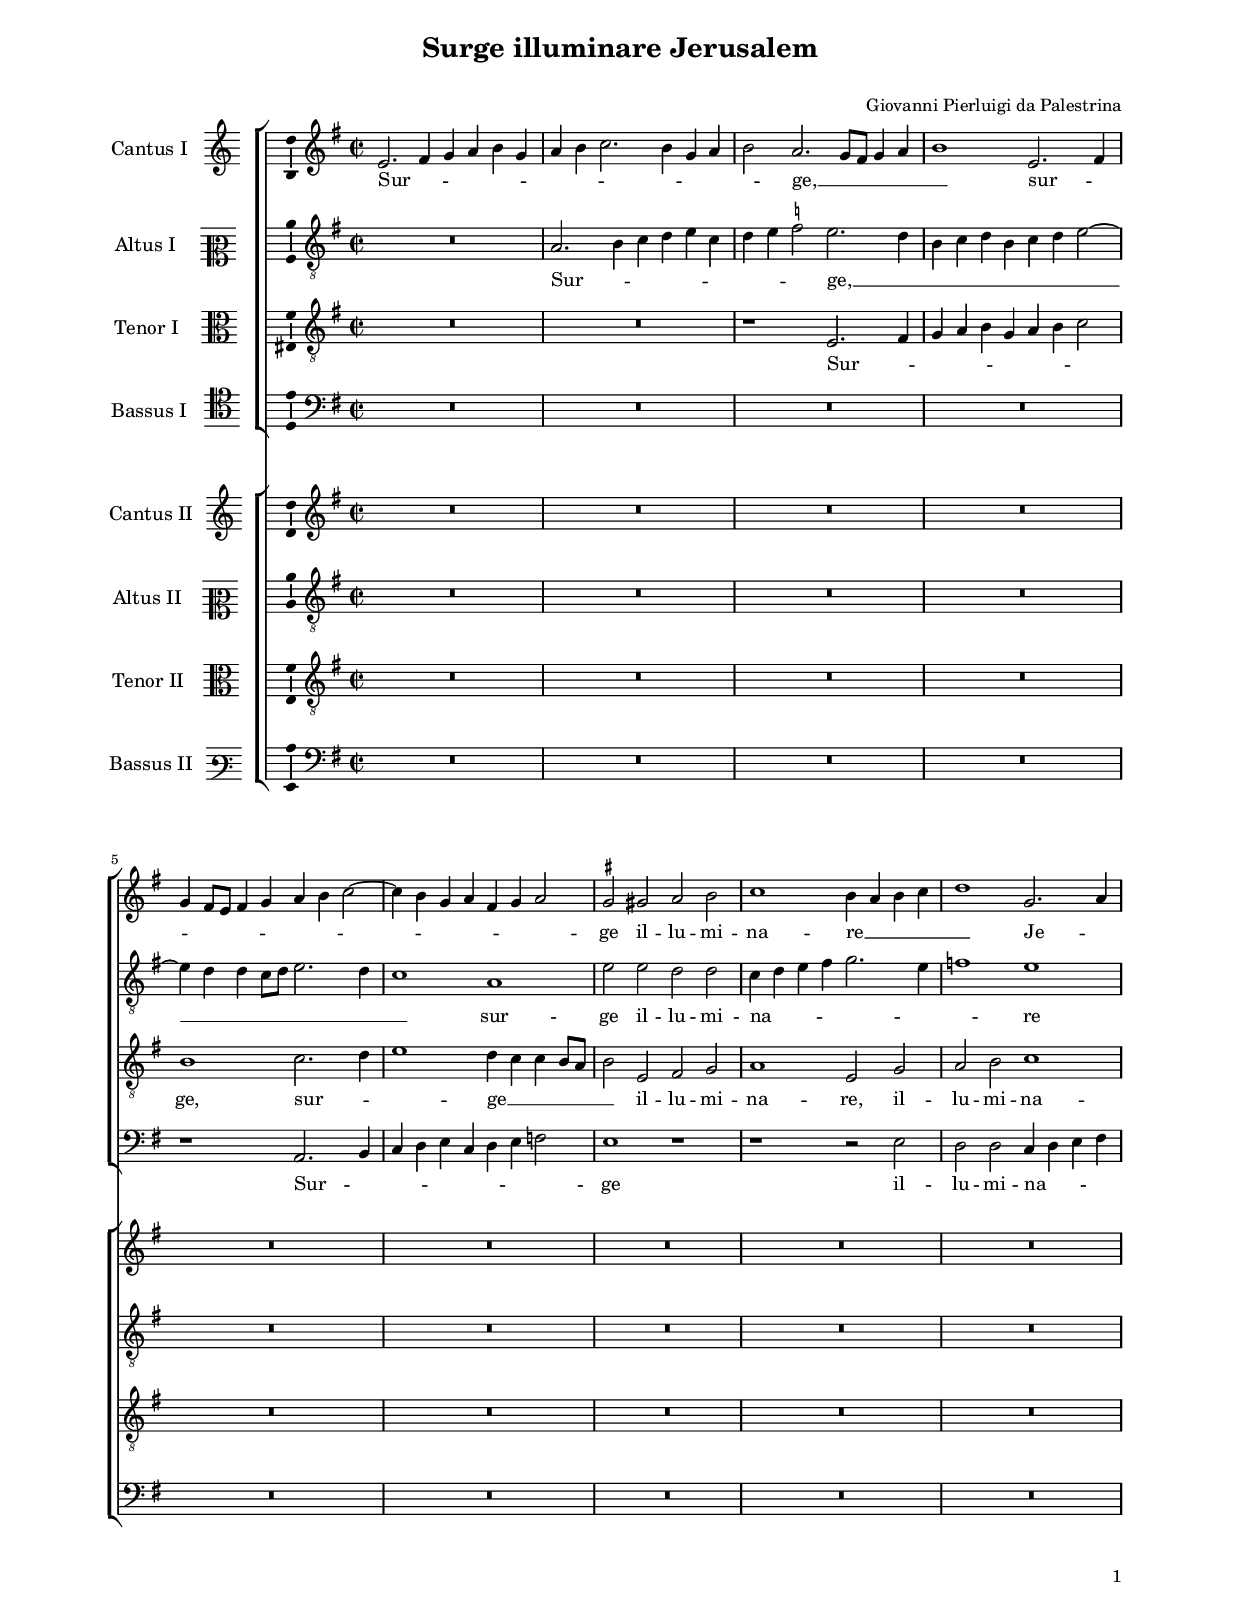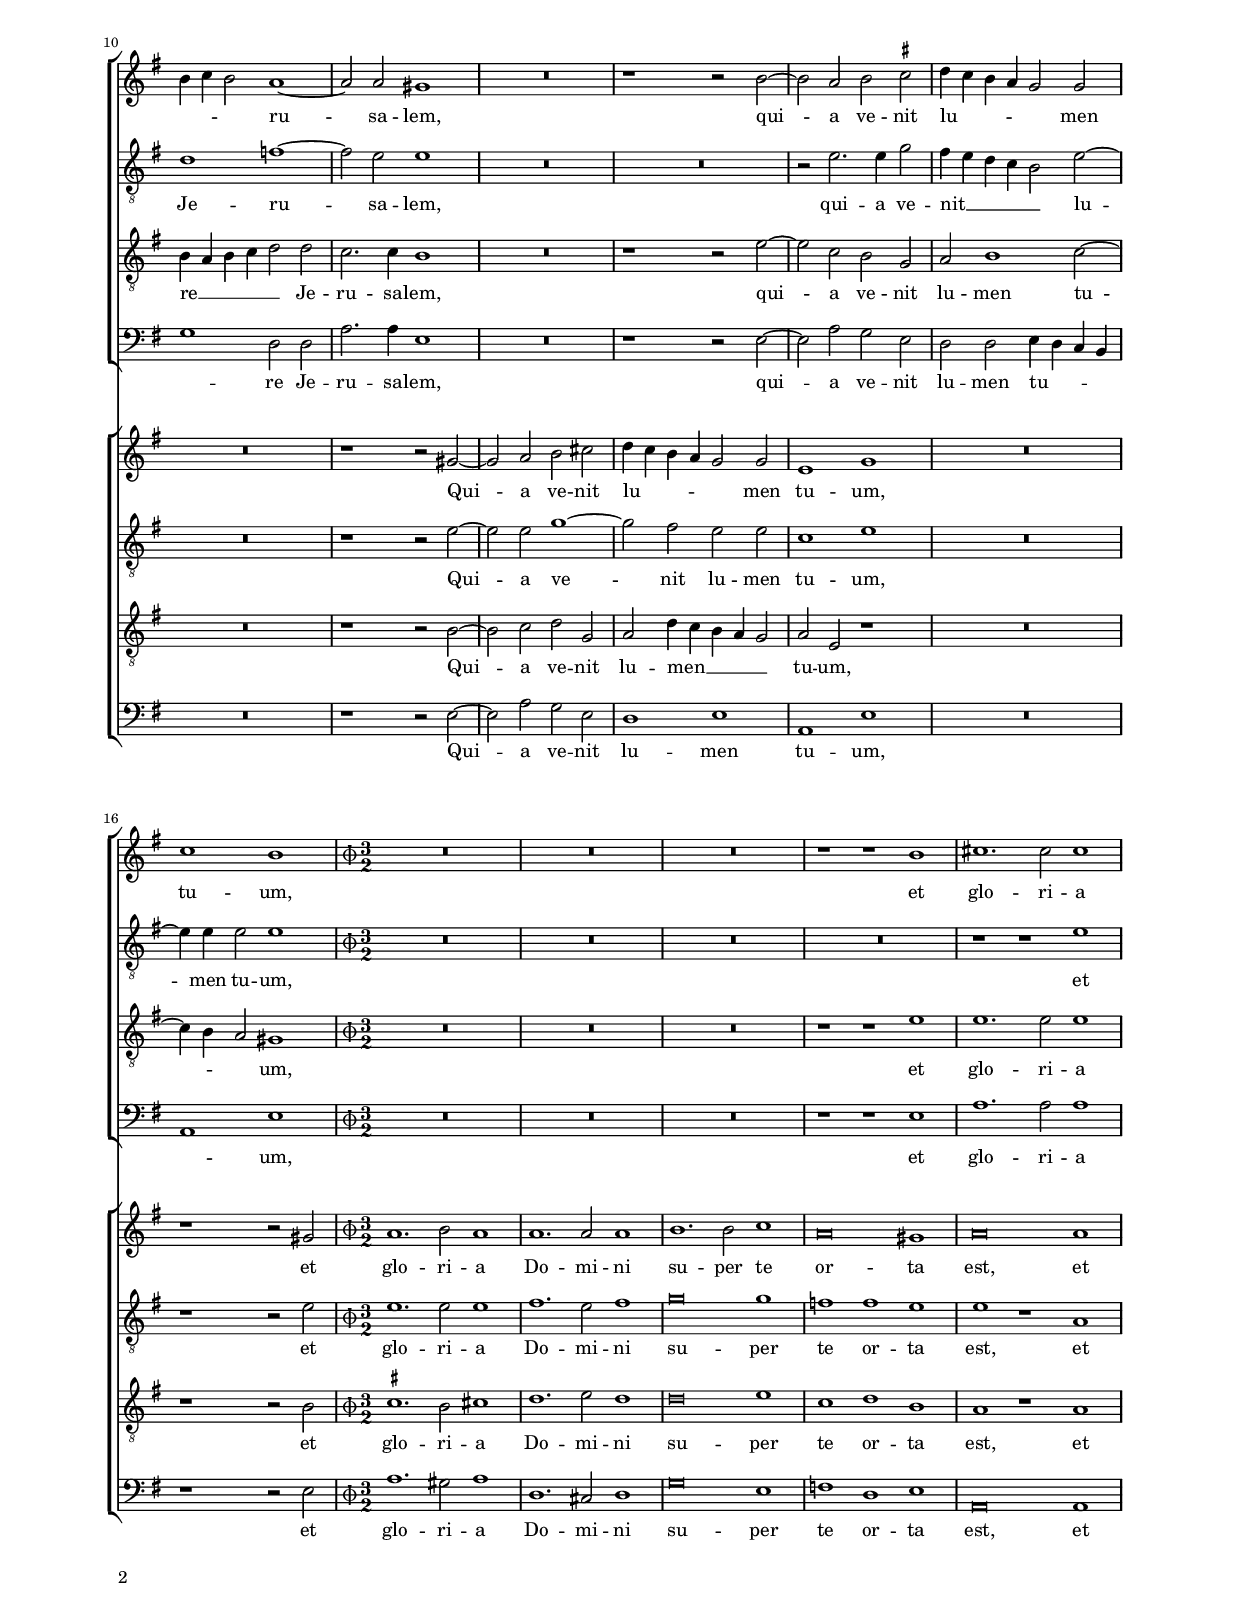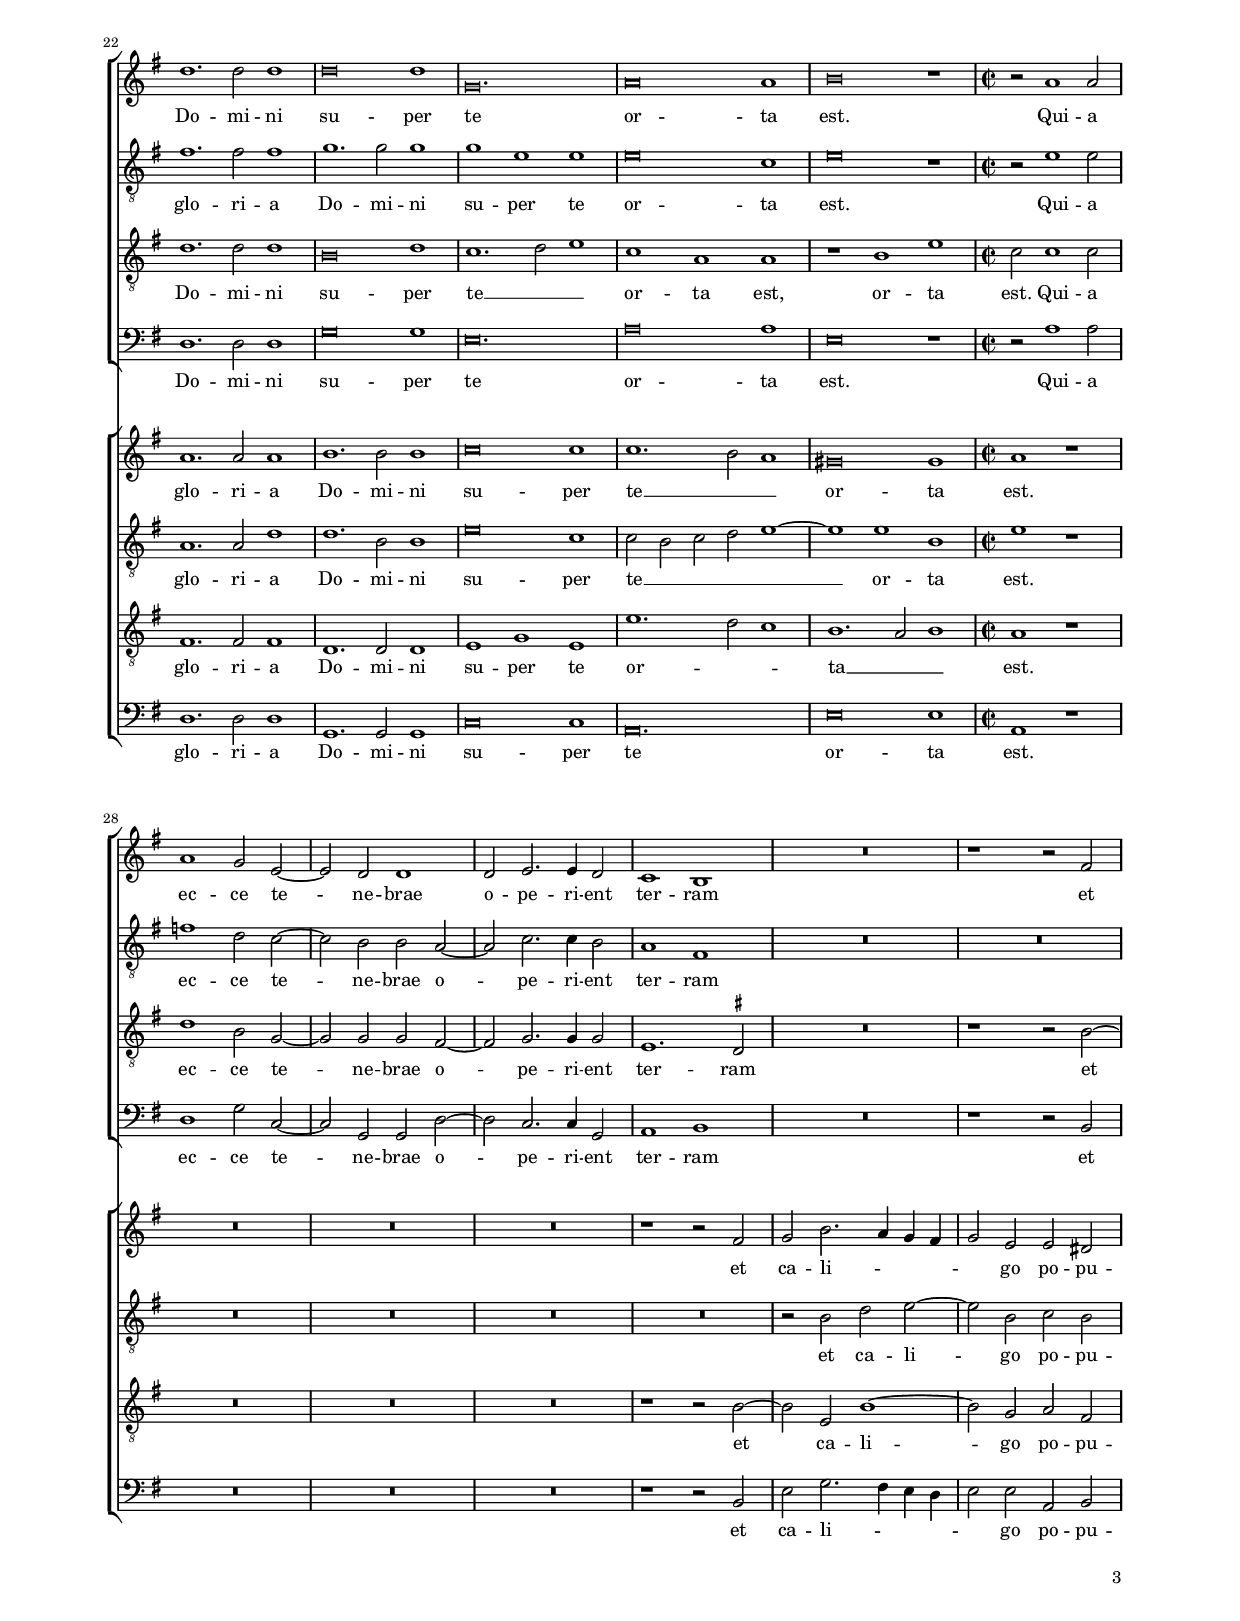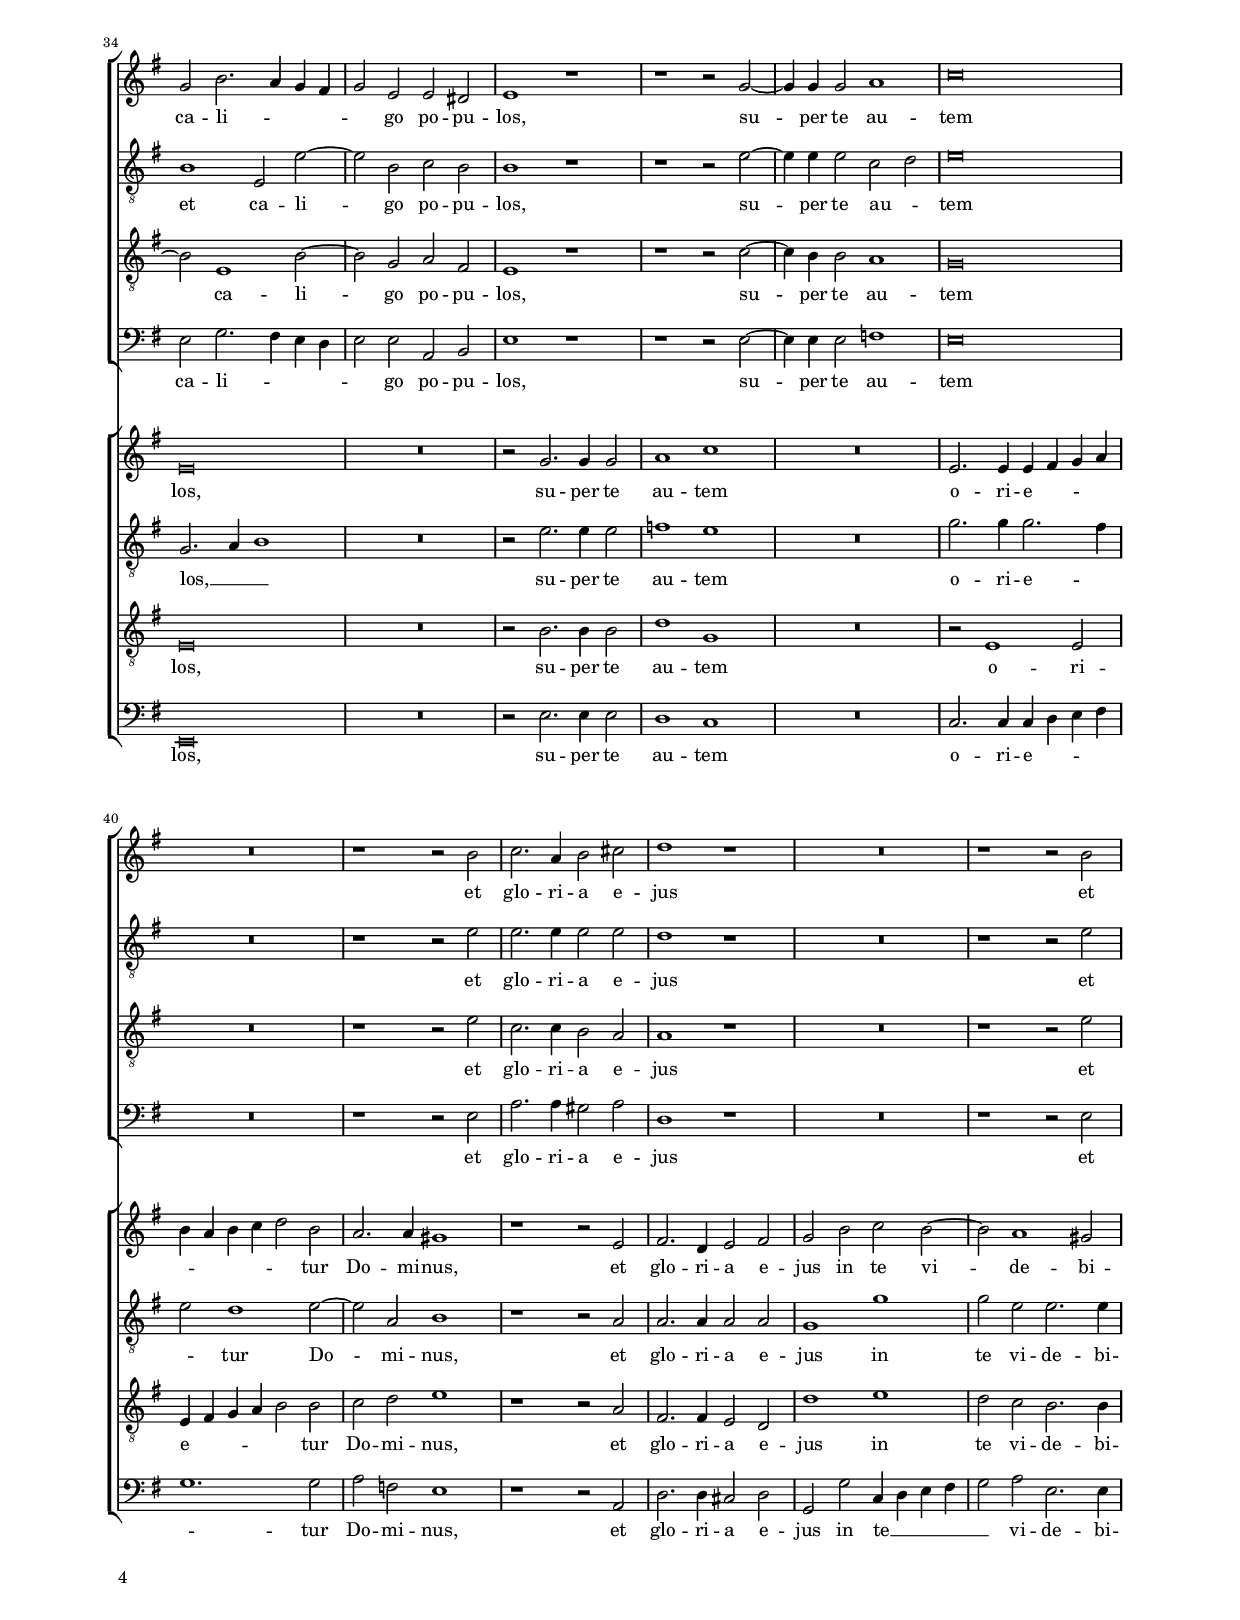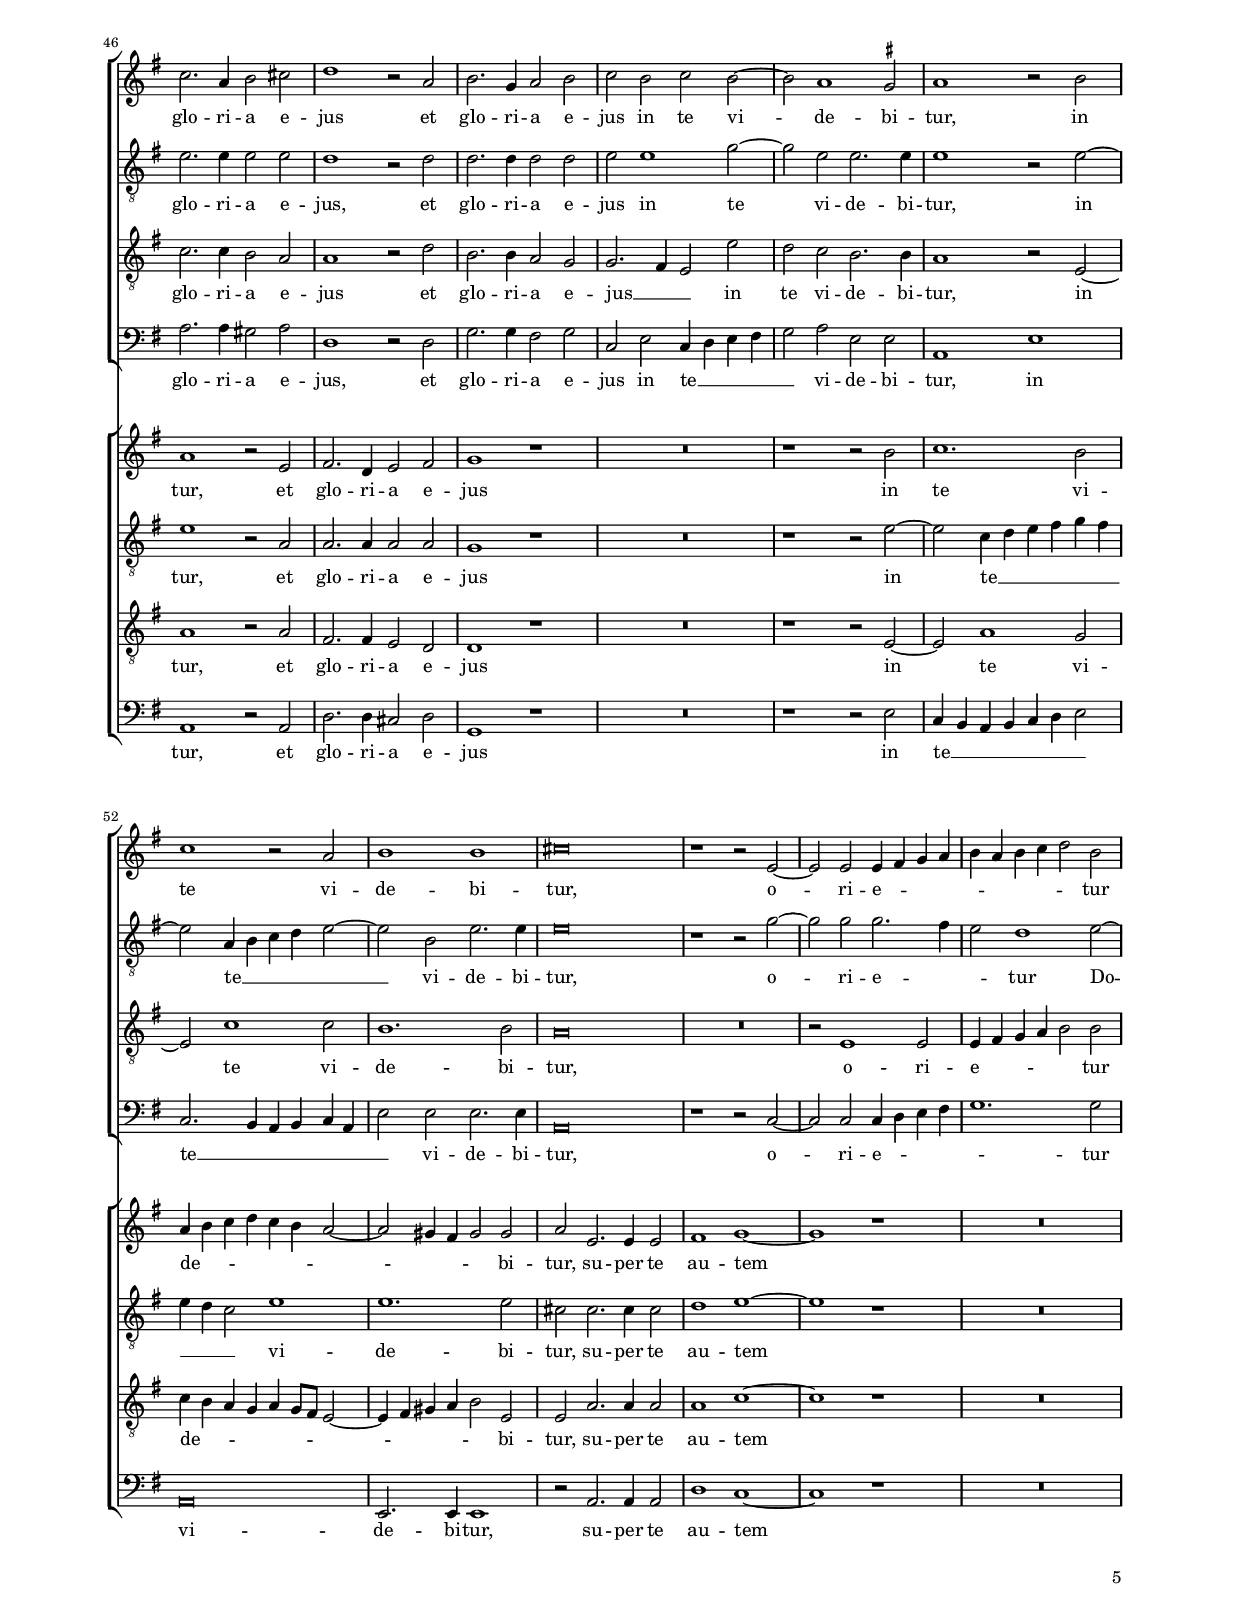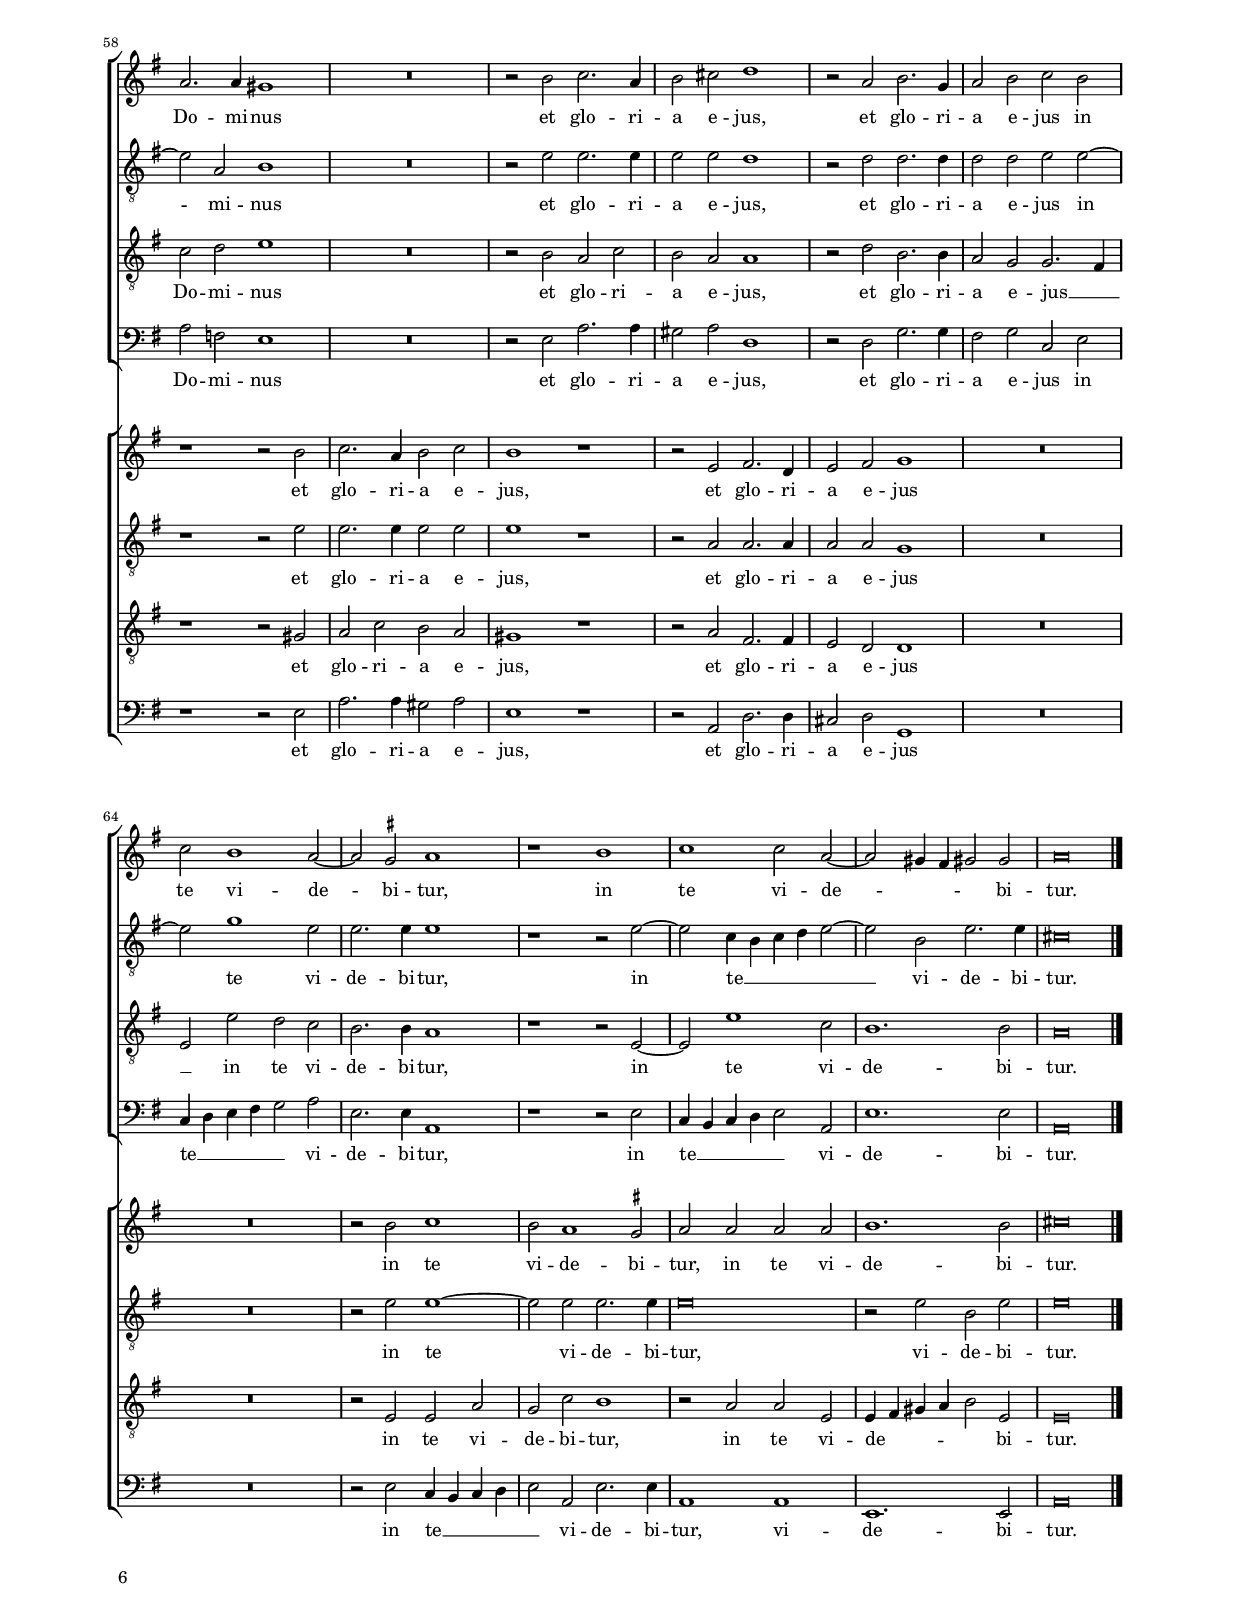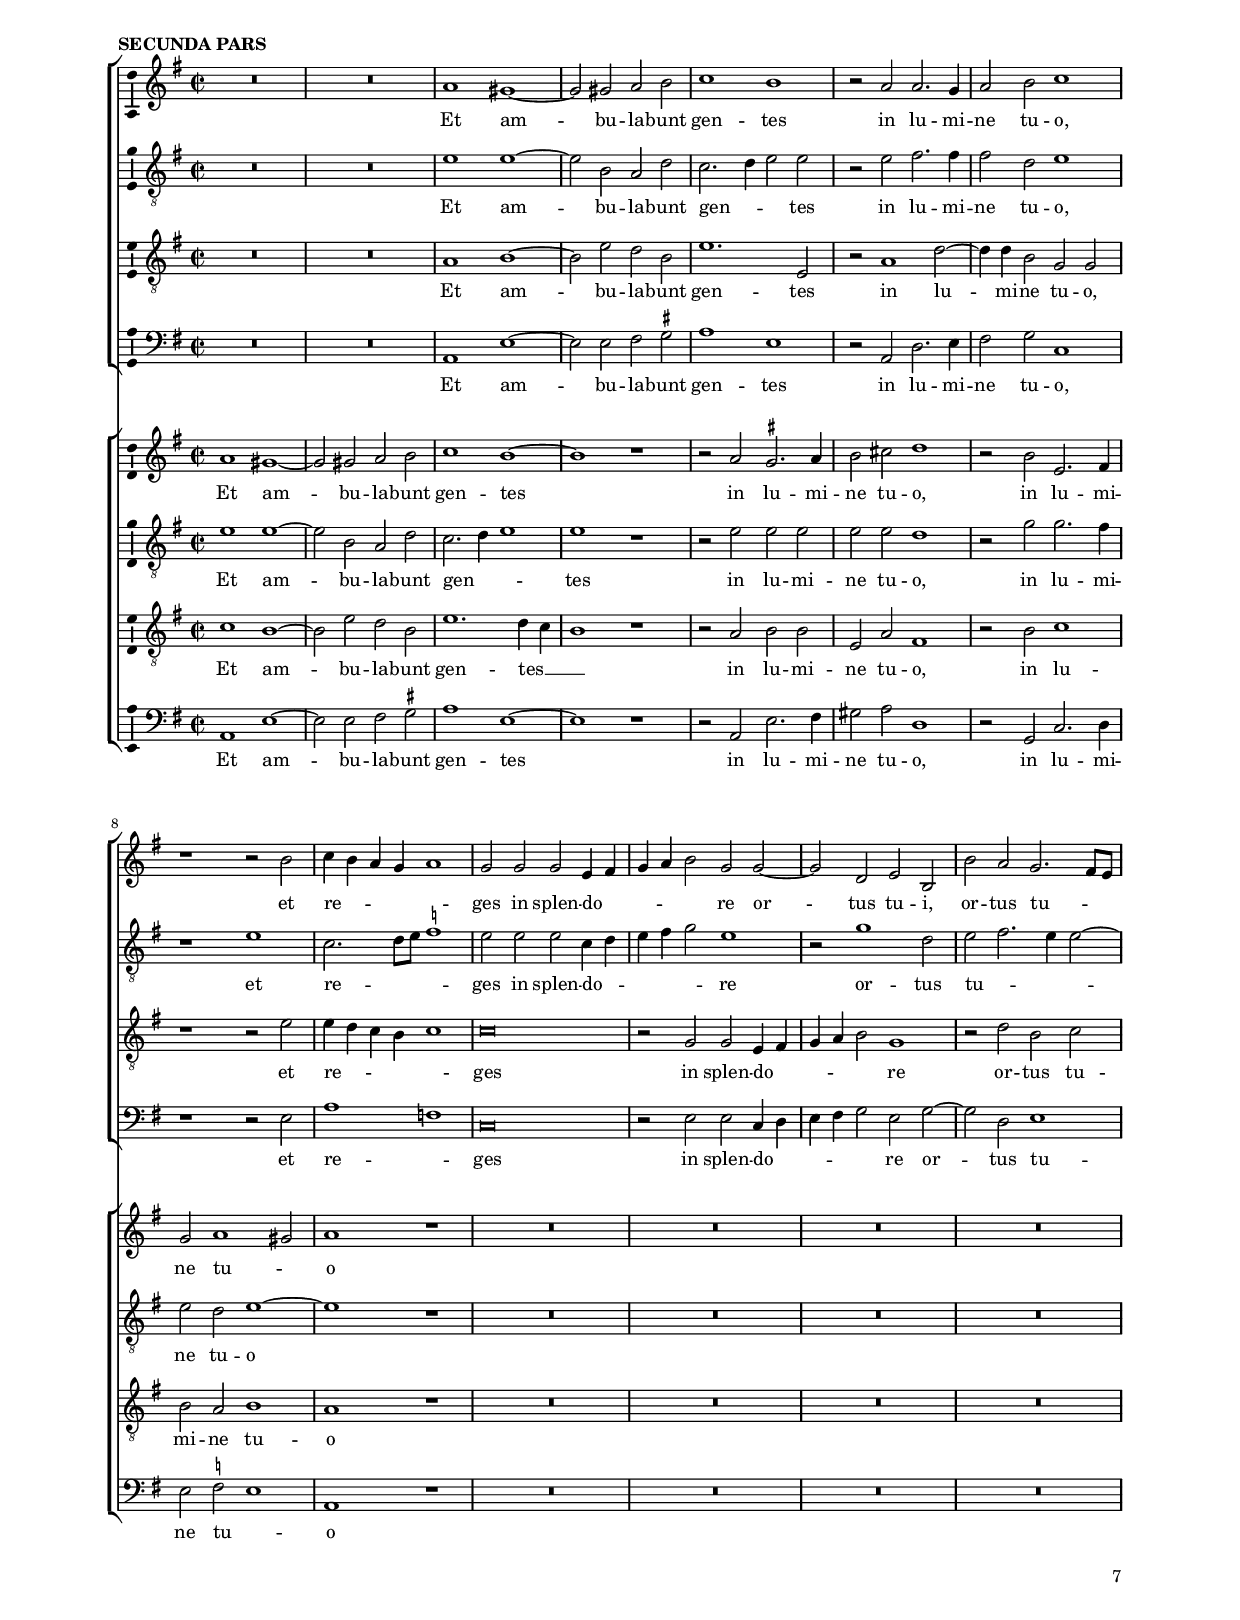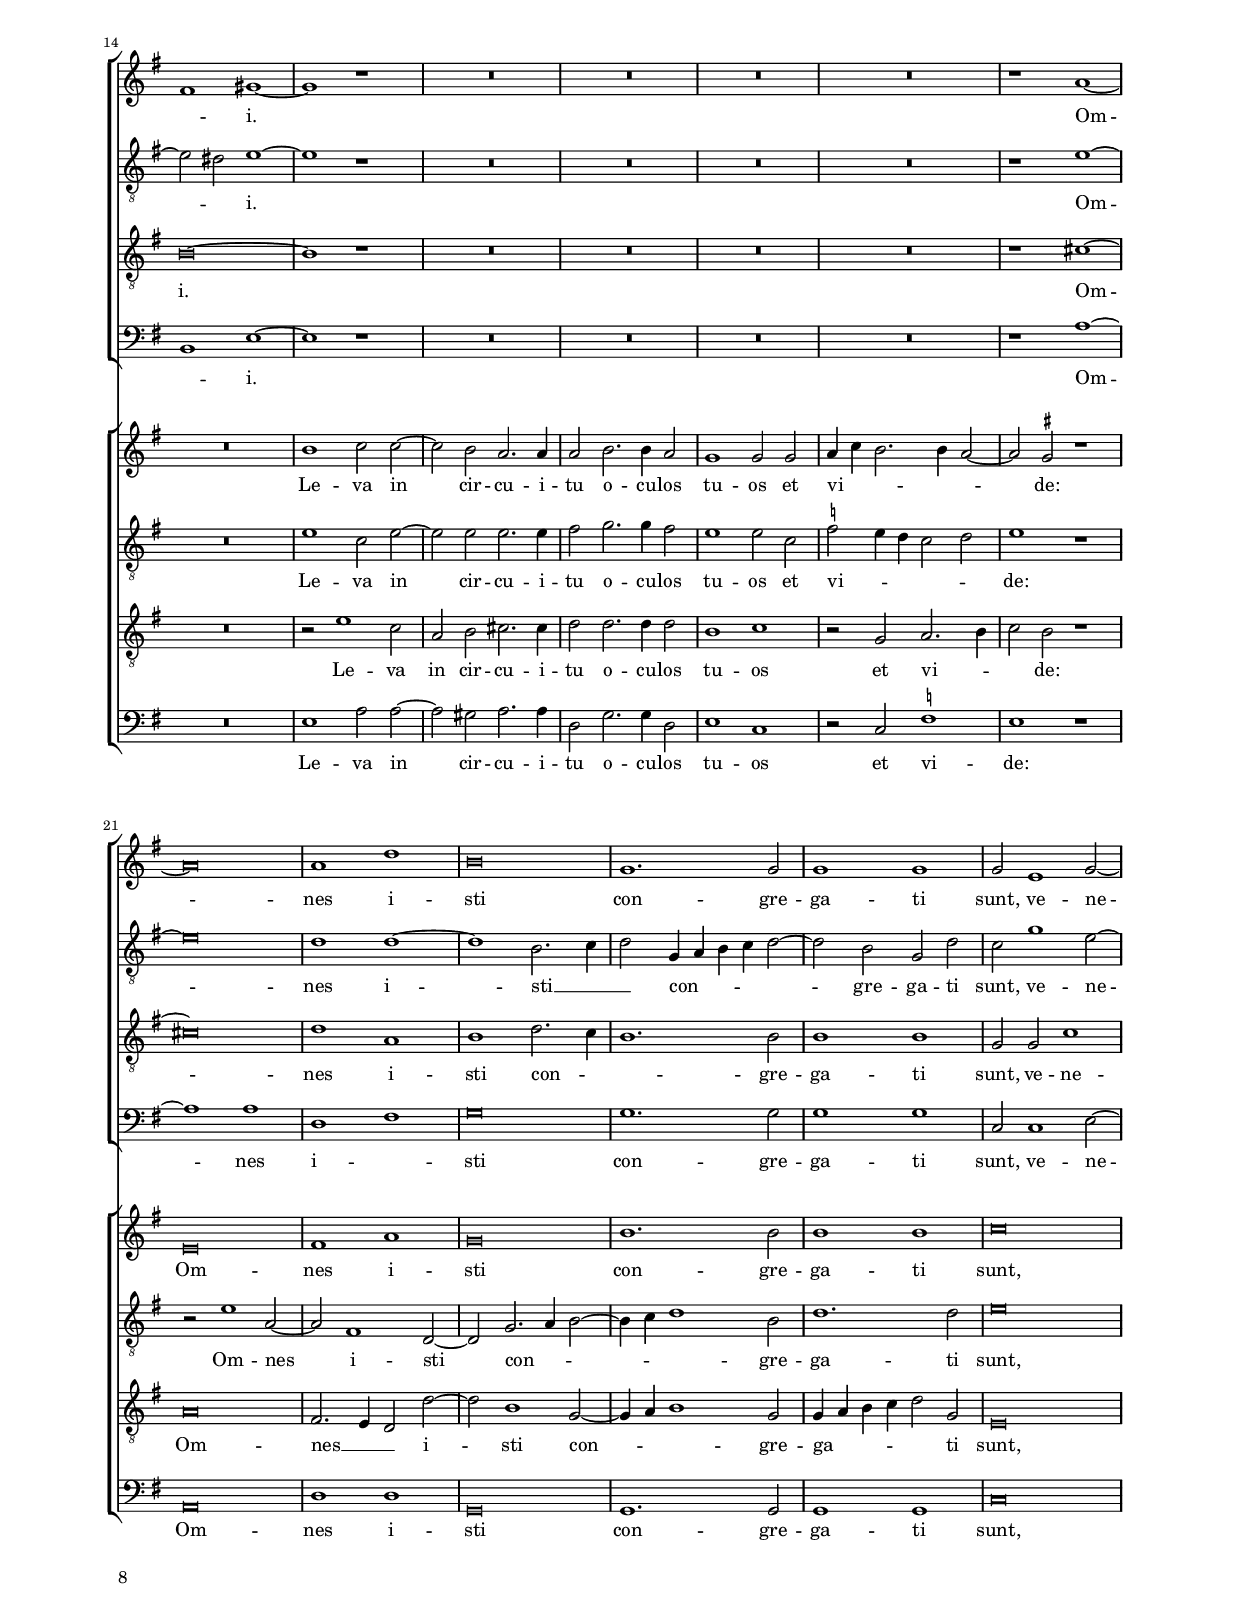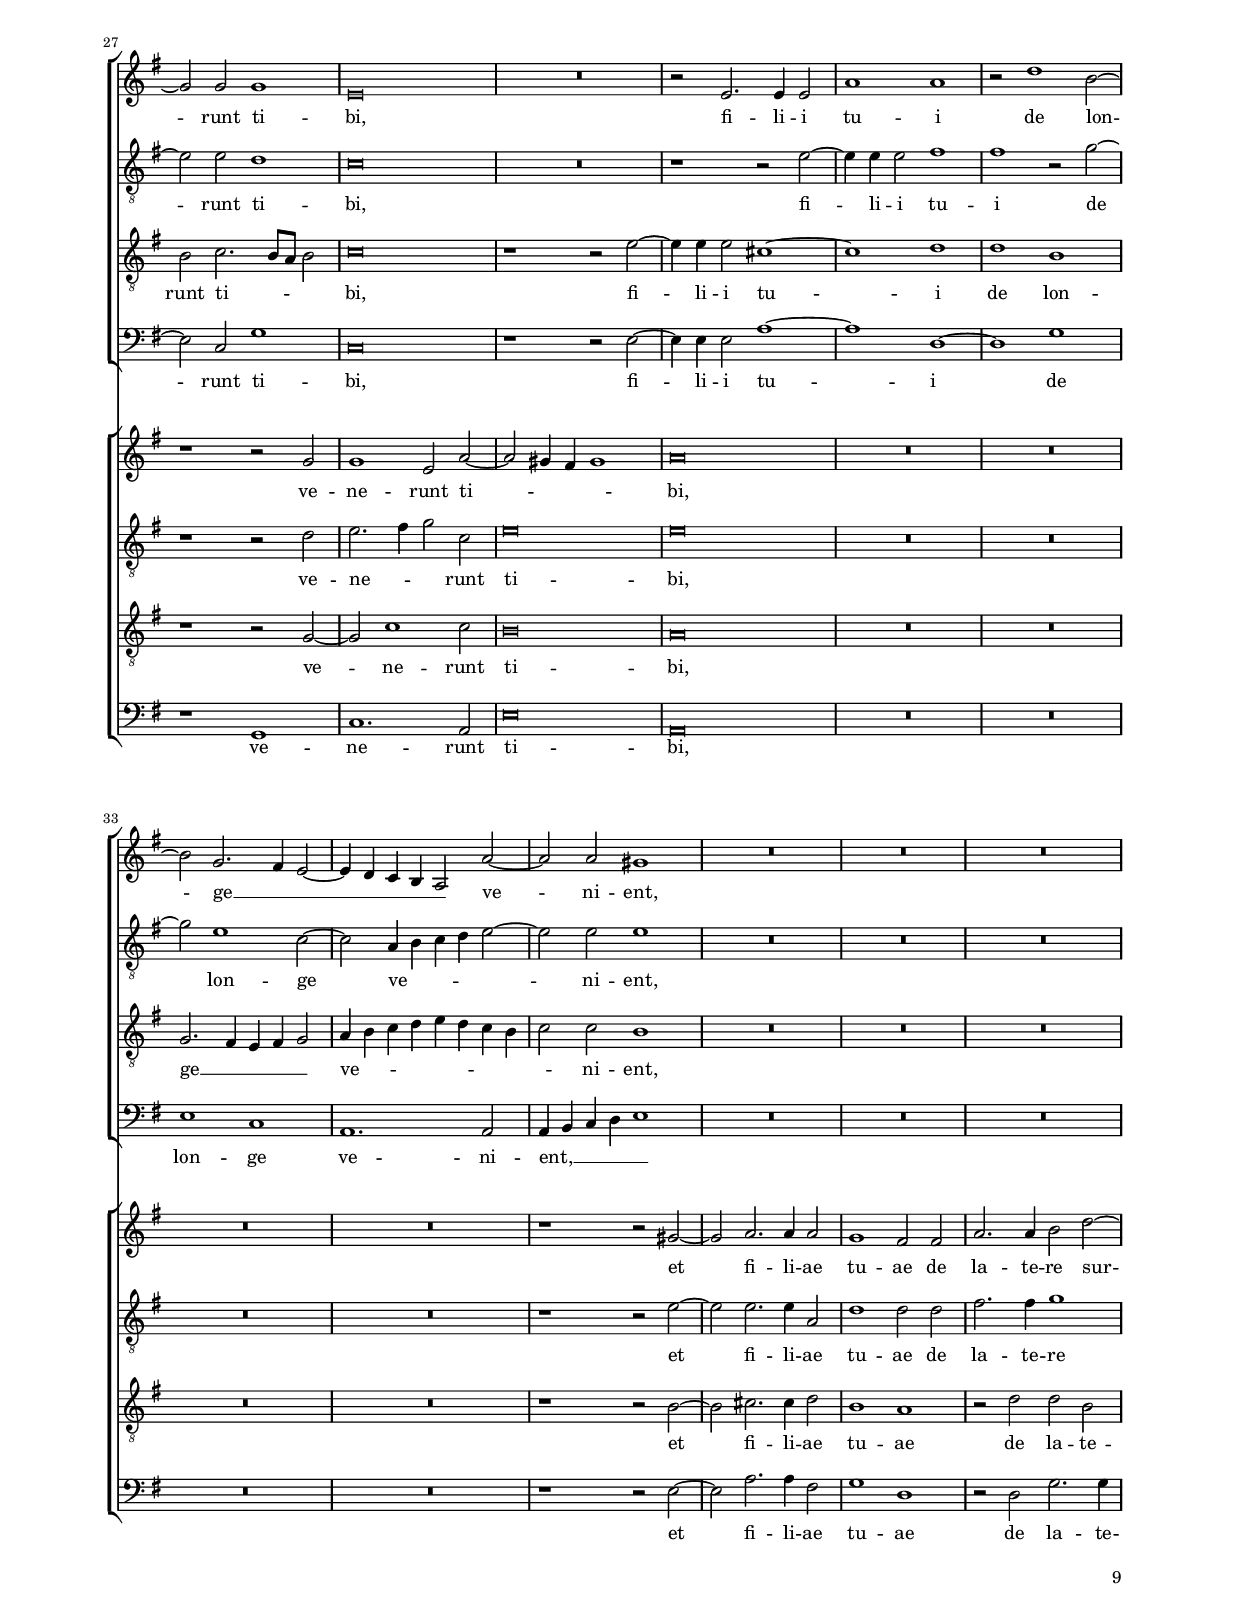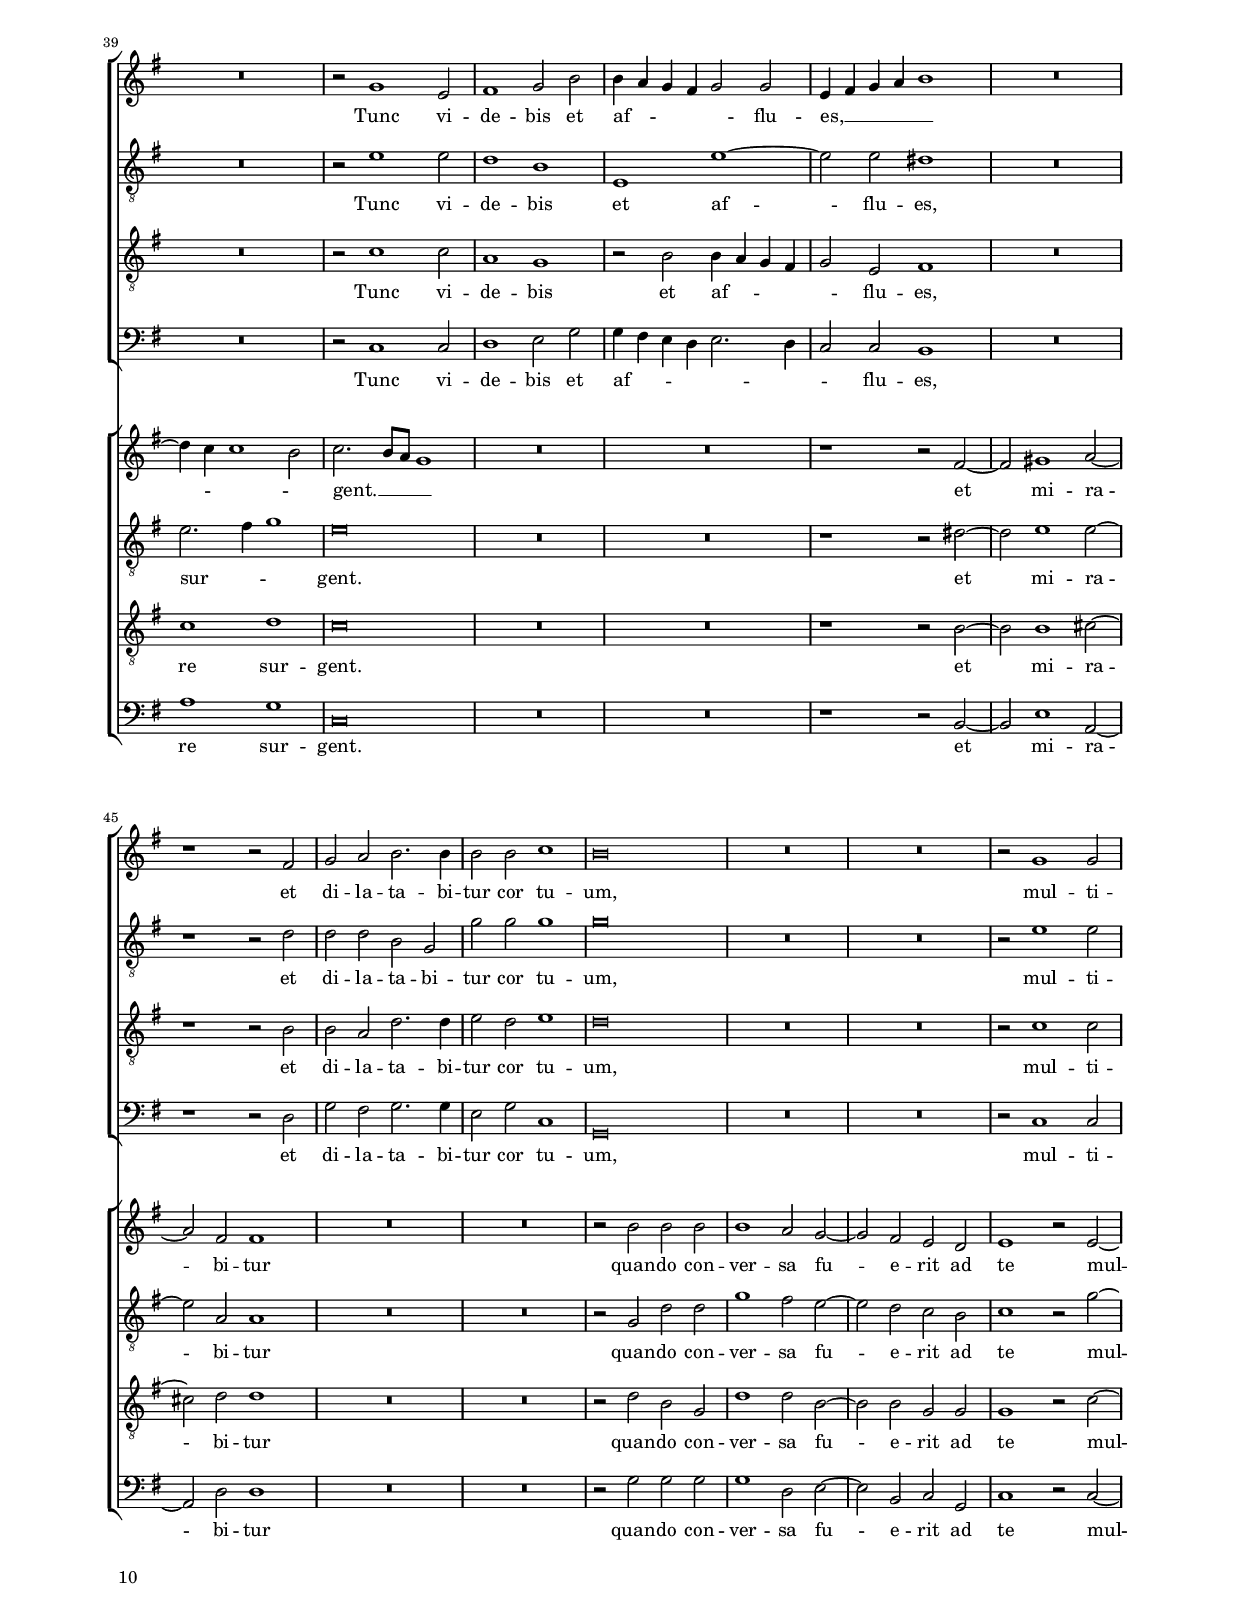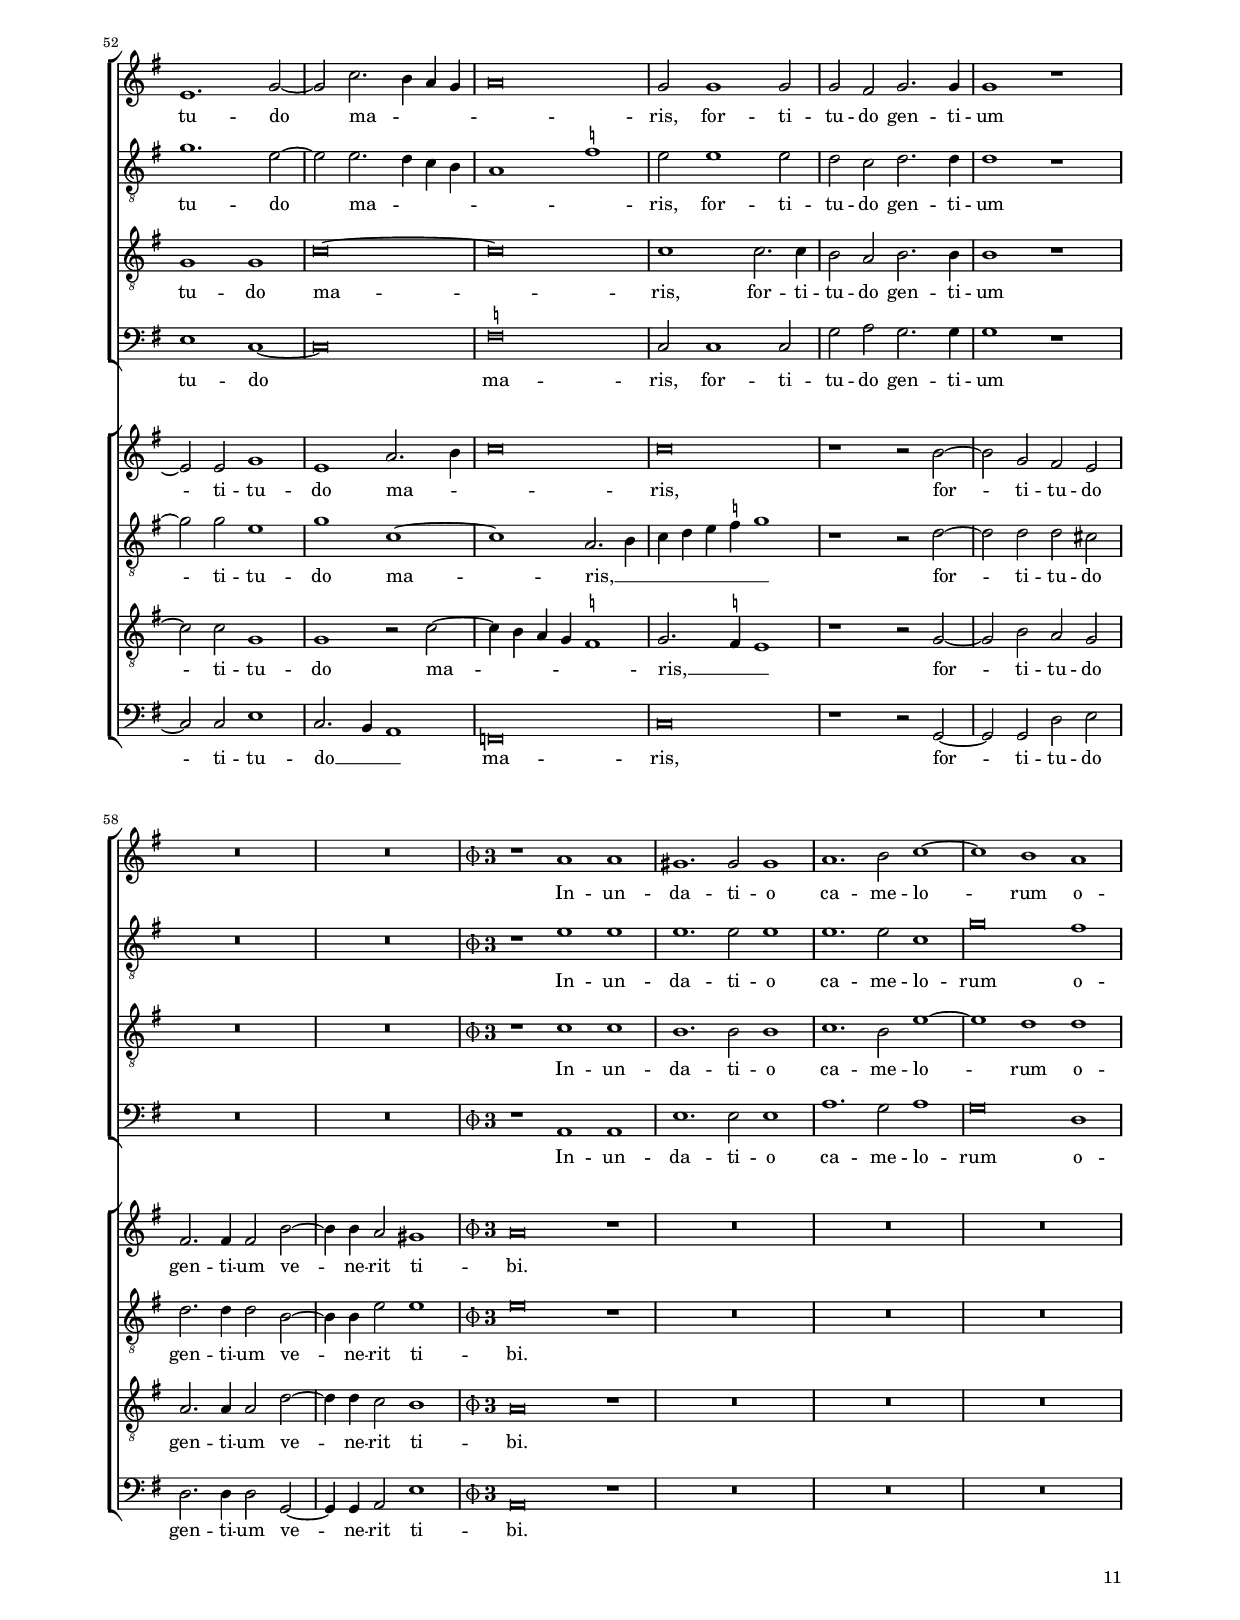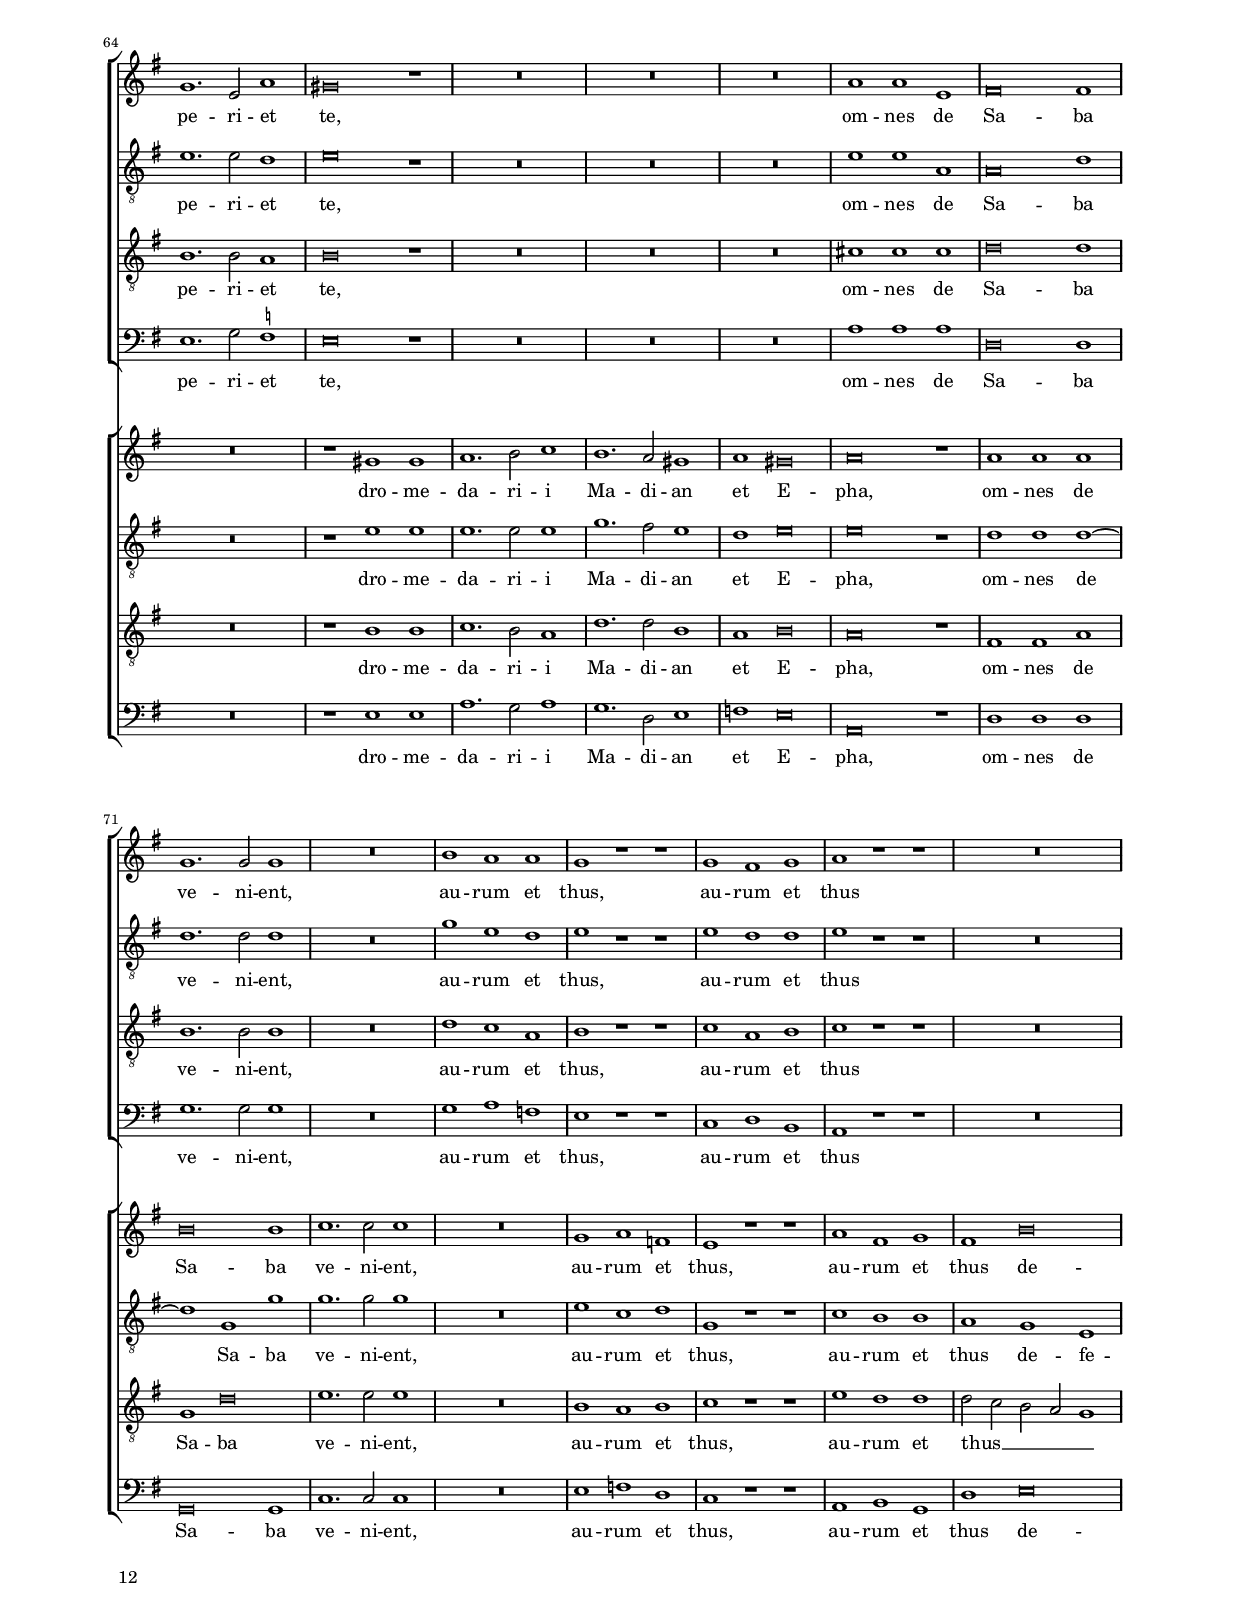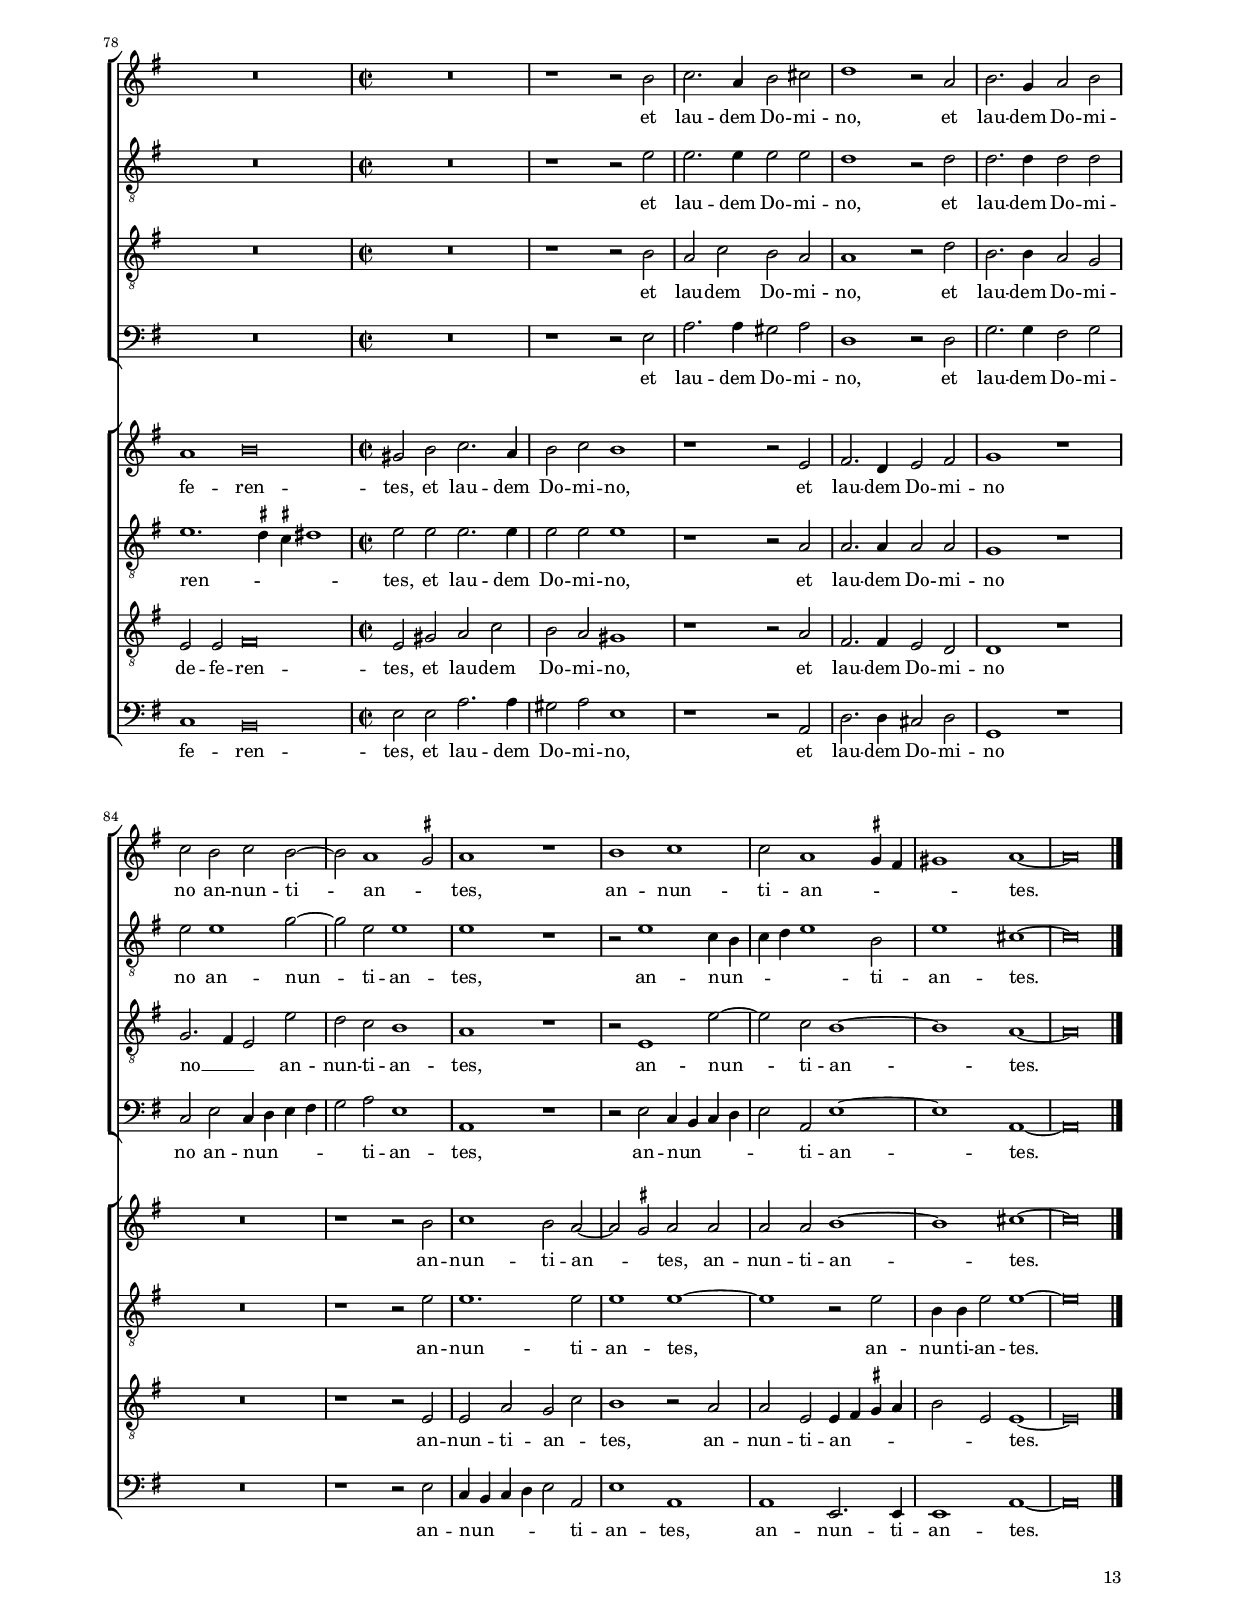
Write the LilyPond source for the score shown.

\header 
{
	title="Surge illuminare Jerusalem"
    subtitle=\markup { \transparent "X" }
	composer="Giovanni Pierluigi da Palestrina"
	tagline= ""
}

\version "2.22.0"
\language deutsch
#(set-global-staff-size 15)
% #(set-default-paper-size "letter")
#(ly:set-option 'point-and-click #f)



#(define ((double-time-signature glyph a b) grob)
   (grob-interpret-markup grob
          (markup #:override '(baseline-skip . 2.5) #:number
                  (#:line ((markup (#:musicglyph glyph))
                           (#:fontsize -1 #:column (a b)))))))

\paper
	{
	top-margin = 2 \cm
	bottom-margin = 1.4 \cm
	left-margin = 2 \cm
	right-margin = 2 \cm
	print-page-number = ##f
	ragged-bottom = ##f
	ragged-last-bottom = ##t
%   systems-per-page = 2
    %page-count = 5
	system-system-spacing = #'((basic-distance . 18) (minimum-distance . 14) (padding . 7) (strechability . 250))
    oddFooterMarkup=\markup   \fill-line { "" \fromproperty #'page:page-number-string }
    evenFooterMarkup=\markup  \fill-line { \fromproperty #'page:page-number-string "" }
    last-bottom-spacing = #'((basic-distance . 12) (minimum-distance . 7) (padding . 4))
	}    



global =  
	{
    % \set Staff.autoBeaming = ##f
	\key c \major
	\time 2/2 \set Score.measureLength = #(ly:make-moment 2/1)
    \set Score.tempoHideNote = ##t
    \tempo 2 = 100
    \skip 1*2*16
    \once \override Score.TimeSignature.stencil = #(double-time-signature "timesig.mensural34" "3" "2") \time 3/1
    \tempo 1 = 133
    \skip 1*3*10
    \time 2/2 \set Score.measureLength = #(ly:make-moment 2/1)
    \tempo 2 = 100
    \skip 1*2*43 \bar "|."
	}

	ficta = { \once \set suggestAccidentals = ##t }
	
	forget = #(define-music-function (music) (ly:music?) #{
	\accidentalStyle forget
	$music
	\accidentalStyle default
	#})

	
incipitcantusprimus = \markup { \score {
	{
	\set Staff.instrumentName = \markup { \fontsize #1 "Cantus I" }
	\key c \major
	\clef violin
	s4 \bar ""
	}
	\layout  {
	raggedright = ##t
	indent = 1.8 \cm
	line-width = 2.4\cm
	\context { \Staff \remove Time_signature_engraver }
	\override Staff.Clef.Y-extent = #'(0 . 0)
	}} \hspace #1 }
      
incipitaltusprimus = \markup { \score {
	{
	\set Staff.instrumentName = \markup { \fontsize #1 "Altus I" }
	\key c \major
	\clef mezzosoprano
	s4 \bar ""
	}
	\layout  {
	raggedright = ##t
	indent = 1.8 \cm
	line-width = 2.4\cm
	\context { \Staff \remove Time_signature_engraver }
	\override Staff.Clef.Y-extent = #'(0 . 0)
	}} \hspace #1 }
      
incipittenorprimus = \markup { \score {
	{
	\set Staff.instrumentName = \markup { \fontsize #1 "Tenor I" }
	\key c \major
	\clef alto
	s4 \bar ""
	}
	\layout  {
	raggedright = ##t
	indent = 1.8 \cm
	line-width = 2.4\cm
	\context { \Staff \remove Time_signature_engraver }
	\override Staff.Clef.Y-extent = #'(0 . 0)
	}} \hspace #1 }


incipitbassusprimus = \markup { \score {
	{
	\set Staff.instrumentName = \markup { \fontsize #1 "Bassus I" }
	\key c \major
	\clef tenor
	s4 \bar ""
	}
	\layout  {
	raggedright = ##t
	indent = 1.8 \cm
	line-width = 2.4\cm
	\context { \Staff \remove Time_signature_engraver }
	\override Staff.Clef.Y-extent = #'(0 . 0)
	}} \hspace #1 }

incipitcantussecundus = \markup { \score {
	{
	\set Staff.instrumentName = \markup { \fontsize #1 "Cantus II" }
	\key c \major
	\clef violin
	s4 \bar ""
	}
	\layout  {
	raggedright = ##t
	indent = 1.8 \cm
	line-width = 2.4\cm
	\context { \Staff \remove Time_signature_engraver }
	\override Staff.Clef.Y-extent = #'(0 . 0)
	}} \hspace #1 }


incipitaltussecundus = \markup { \score {
	{
	\set Staff.instrumentName = \markup { \fontsize #1 "Altus II" }
	\key c \major
	\clef mezzosoprano
	s4 \bar ""
	}
	\layout  {
	raggedright = ##t
	indent = 1.8 \cm
	line-width = 2.4\cm
	\context { \Staff \remove Time_signature_engraver }
	\override Staff.Clef.Y-extent = #'(0 . 0)
	}} \hspace #1 }


incipittenorsecundus = \markup { \score {
	{
	\set Staff.instrumentName = \markup { \fontsize #1 "Tenor II" }
	\key c \major
	\clef alto
	s4 \bar ""
	}
	\layout  {
	raggedright = ##t
	indent = 1.8 \cm
	line-width = 2.4\cm
	\context { \Staff \remove Time_signature_engraver }
	\override Staff.Clef.Y-extent = #'(0 . 0)
	}} \hspace #1 }	


incipitbassussecundus = \markup { \score {
	{
	\set Staff.instrumentName = \markup { \fontsize #1 "Bassus II" }
	\key c \major
	\clef varbaritone
	s4 \bar ""
	}
	\layout  {
	raggedright = ##t
	indent = 1.8 \cm
	line-width = 2.4\cm
	\context { \Staff \remove Time_signature_engraver }
	\override Staff.Clef.Y-extent = #'(0 . 0)
	}} \hspace #1 }


cantusprimus =  \relative c''
	{
	a2. h4 c d e c
	d4 e f2. e4 c d
	e2 d2. c8 h c4 d
	e1 a,2. h4
%5
	c4 h8 a h4 c d e f2~ |
	f4 e c d h c d2
	\ficta cis cis! d e
	f1 e4 d e f
	g1 c,2. d4
%10
	e4 f e2 d1~ |
	d2 d cis1
	R\breve
	r1 r2 e~
	e2 d e \ficta fis
%15
	g4 f e d c2 c |
	f1 e
% Triple time
	R\breve.
	R\breve.
	R\breve.
%20
	r1 r e |
	fis1. fis2 fis1
	g1. g2 g1
	g\breve g1
	c,\breve.
%25
	d\breve d1 |
	e\breve r1
% End of triple time
	r2 d1 d2
	d1 c2 a~
	a2 g g1
%30
	g2 a2. a4 g2 |
	f1 e
	R\breve
	r1 r2 h'
	c2 e2. d4 c h
%35
	c2 a a gis |
	a1 r
	r1 r2 c~
	c4 c c2 d1
	f\breve
%40
	R\breve |
	r1 r2 e
	f2. d4 e2 fis
	g1 r
	R\breve
%45
	r1 r2 e |
	f2. d4 e2 fis
	g1 r2 d
	e2. c4 d2 e
	f2 e f e~
%50
	e2 d1 \ficta cis2 |
	d1 r2 e
	f1 r2 d
	e1 e
	fis\breve
%55
	r1 r2 a,~ |
	a2 a a4 h c d
	e4 d e f g2 e
	d2. d4 cis1
	R\breve
%60
	r2 e f2. d4 |
	e2 fis g1
	r2 d e2. c4
	d2 e f e
	f2 e1 d2~
%65
	d2 \ficta cis d1 |
	r1 e
	f1 f2 d~
	d2 cis4 h cis!2 cis
	d\breve |
	}

altusprimus =  \relative c' 
    {
	R\breve
	d2. e4 f g a f
	g4 a \ficta b2 a2. g4
	e4 f g e f g a2~
%5
	a4 g g f8 g a2. g4 |
	f1 d
	a'2 a g g
	f4 g a h c2. a4
	b1 a
%10
	g1 b~ |
	b2 a a1
	R\breve
	R\breve
	r2 a2. a4 c2
%15
	h4 a g f e2 a~ |
	a4 a a2 a1
% Triple time
	R\breve.
	R\breve.
	R\breve.
%20
	R\breve. |
	r1 r a
	h1. h2 h1
	c1. c2 c1
	c1 a a
%25
	a\breve f1 |
	a\breve r1
% End of triple time
	r2 a1 a2
	b1 g2 f~
	f2 e e d~
%30
	d2 f2. f4 e2 |
	d1 h
	R\breve
	R\breve
	e1 a,2 a'~
%35
	a2 e f e |
	e1 r
	r1 r2 a~
	a4 a a2 f g
	a\breve
%40
	R\breve |
	r1 r2 a
	a2. a4 a2 a
	g1 r
	R\breve
%45
	r1 r2 a |
	a2. a4 a2 a
	g1 r2 g
	g2. g4 g2 g
	a2 a1 c2~
%50
	c2 a a2. a4 |
	a1 r2 a~
	a2 d,4 e f g a2~
	a2 e a2. a4
	a\breve
%55
	r1 r2 c~ |
	c2 c c2. h4
	a2 g1 a2~
	a2 d, e1
	R\breve
%60
	r2 a a2. a4 |
	a2 a g1
	r2 g g2. g4
	g2 g a a~
	a2 c1 a2
%65
	a2. a4 a1 |
	r1 r2 a~
	a2 f4 e f g a2~
	a2 e a2. a4
	fis\breve |
	}

tenorprimus =  \relative c' 
	{
	R\breve
	R\breve
	r1 a2. h4
	c4 d e c d e f2
%5
	e1 f2. g4 |
	a1 g4 f f e8 d
	e2 a, h c
	d1 a2 c
	d2 e f1
%10
	e4 d e f g2 g |
	f2. f4 e1
	R\breve
	r1 r2 a~
	a2 f e c
%15
	d2 e1 f2~ |
	f4 e d2 cis1
% Triple time
	R\breve.
	R\breve.
	R\breve.
%20
	r1 r a' |
	a1. a2 a1
	g1. g2 g1
	e\breve g1
	f1. g2 a1
%25
	f1 d d |
	r1 e a
% End of triple time
	f2 f1 f2
	g1 e2 c~
	c2 c c h~
%30
	h2 c2. c4 c2 |
	a1. \ficta gis2
	R\breve
	r1 r2 e'~
	e2 a,1 e'2~
%35
	e2 c d h |
	a1 r
	r1 r2 f'~
	f4 e e2 d1
	c\breve
%40
	R\breve |
	r1 r2 a'
	f2. f4 e2 d
	d1 r
	R\breve
%45
	r1 r2 a' |
	f2. f4 e2 d
	d1 r2 g
	e2. e4 d2 c
	c2. h4 a2 a'
%50
	g2 f e2. e4 |
	d1 r2 a~
	a2 f'1 f2
	e1. e2
	d\breve
%55
	R\breve |
	r2 a1 a2
	a4 h c d e2 e
	f2 g a1
	R\breve
%60
	r2 e d f |
	e2 d d1
	r2 g e2. e4
	d2 c c2. h4
	a2 a' g f
%65
	e2. e4 d1 |
	r1 r2 a~
	a2 a'1 f2
	e1. e2
	d\breve |
	}

bassusprimus  =  \relative c 
	{
	R\breve
	R\breve
	R\breve
	R\breve
%5
	r1 d2. e4 |
	f4 g a f g a b2
	a1 r
	r1 r2 a
	g2 g f4 g a h
%10
	c1 g2 g |
	d'2. d4 a1
	R\breve
	r1 r2 a~
	a2 d c a
%15
	g2 g a4 g f e |
	d1 a'
% Triple time
	R\breve.
	R\breve.
	R\breve.
%20
	r1 r a |
	d1. d2 d1
	g,1. g2 g1
	c\breve c1
	a\breve.
%25
	d\breve d1 |
	a\breve r1
% End of triple time
	r2 d1 d2
	g,1 c2 f,~
	f2 c c g'~
%30
	g2 f2. f4 c2 |
	d1 e
	R\breve
	r1 r2 e
	a2 c2. h4 a g
%35
	a2 a d, e |
	a1 r
	r1 r2 a~
	a4 a a2 b1
	a\breve
%40
	R\breve |
	r1 r2 a
	d2. d4 cis2 d
	g,1 r
	R\breve
%45
	r1 r2 a |
	d2. d4 cis2 d
	g,1 r2 g
	c2. c4 h2 c
	f,2 a f4 g a h
%50
	c2 d a a |
	d,1 a'
	f2. e4 d4 e f d
	a'2 a a2. a4
	d,\breve
%55
	r1 r2 f~ |
	f2 f f4 g a h
	c1. c2
	d2 b a1
	R\breve
%60
	r2 a d2. d4 |
	cis2 d g,1
	r2 g c2. c4
	h2 c f, a
	f4 g a h c2 d
%65
	a2. a4 d,1 |
	r1 r2 a'
	f4 e f g a2 d,
	a'1. a2
	d,\breve |
	}

cantussecundus =  \relative c''
	{
	R\breve
	R\breve
	R\breve
	R\breve
%5
	R\breve |
	R\breve
	R\breve
	R\breve
	R\breve
%10
	R\breve |
	r1 r2 cis~
	cis2 d e fis
	g4 f e d c2 c
	a1 c
%15
	R\breve |
	r1 r2 cis
% Triple time
	d1. e2 d1
	d1. d2 d1
	e1. e2 f1
%20
	d\breve cis1 |
	d\breve d1
    d1. d2 d1	
	e1. e2 e1
	f\breve f1
%25
	f1. e2 d1 |
	cis\breve cis1
% End of triple time
	d1 r
	R\breve
	R\breve |
%30
    R\breve
	r1 r2 h
	c2 e2. d4 c h
	c2 a a gis
	a\breve |
%35
    R\breve
	r2 c2. c4 c2
	d1 f
	R\breve
	a,2. a4 a4 h c d |
%40
    e4 d e f g2 e
	d2. d4 cis1
	r1 r2 a
	h2. g4 a2 h
	c2 e f e~ |
%45
    e2 d1 cis2
	d1 r2 a
	h2. g4 a2 h
	c1 r
	R\breve |
%50
    r1 r2 e
	f1. e2
	d4 e f g f e d2~
	d2 cis4 h cis2 cis
	d2 a2. a4 a2 |
%55
    h1 c~
	c1 r
	R\breve
	r1 r2 e
	f2. d4 e2 f |
%60
    e1 r
	r2 a, h2. g4
	a2 h c1
	R\breve
	R\breve |
%65
    r2 e f1
	e2 d1 \ficta cis2
	d2 d d d
	e1. e2
    fis\breve |
	}

altussecundus =  \relative c'
	{
	R\breve
	R\breve
	R\breve
	R\breve
%5
	R\breve |
	R\breve
	R\breve
	R\breve
	R\breve
%10
	R\breve |
	r1 r2 a'~
	a2 a c1~
	c2 h a a
	f1 a
%15
	R\breve |
	r1 r2 a
% Triple time
	a1. a2 a1
	h1. a2 h1
	c\breve c1
%20
	b1 b a |
	a1 r d,
	d1. d2 g1
	g1. e2 e1
	a\breve f1
%25
	f2 e f g a1~ |
	a1 a e
% End of triple time
	a1 r
	R\breve
	R\breve
%30
	R\breve |
	R\breve
	r2 e g a~
	a2 e f e
	c2. d4 e1
%35
	R\breve |
	r2 a2. a4 a2
	b1 a
	R\breve
	c2. c4 c2. h4
%40
	a2 g1 a2~ |
	a2 d, e1
	r1 r2 d
	d2. d4 d2 d
	c1 c'
%45
	c2 a a2. a4 |
	a1 r2 d,
	d2. d4 d2 d
	c1 r
	R\breve
%50
	r1 r2 a'~ |
	a2 f4 g a h c h
	a4 g f2 a1
	a1. a2
	fis2 fis2. fis4 fis2
%55
	g1 a~ |
	a1 r
	R\breve
	r1 r2 a
	a2. a4 a2 a
%60
	a1 r |
	r2 d, d2. d4
	d2 d c1
	R\breve
	R\breve
%65
	r2 a' a1~ |
	a2 a a2. a4
	a\breve
	r2 a e a
	a\breve |
    }

tenorsecundus =  \relative c'
	{
	R\breve
	R\breve
	R\breve
	R\breve
%5
	R\breve |
	R\breve
	R\breve
	R\breve
	R\breve
%10
	R\breve |
	r1 r2 e~
	e2 f g c,
	d2 g4 f e d c2
	d2 a r1
%15
	R\breve |
    r1 r2 e'
% Triple time
	\ficta fis1. e2 fis!1
	g1. a2 g1
	g\breve a1
%20
	f1 g e |
	d1 r d
	h1. h2 h1
	g1. g2 g1
	a1 c a
%25
	a'1. g2 f1 |
	e1. d2 e1
% End of triple time
    d1 r
	R\breve
	R\breve
%30
	R\breve |
	r1 r2 e~
	e2 a, e'1~
	e2 c d h
	a\breve
%35
	R\breve |
	r2 e'2. e4 e2
	g1 c,
	R\breve
	r2 a1 a2
%40
	a4 h c d e2 e |
	f2 g a1
	r1 r2 d,
	h2. h4 a2 g
	g'1 a
%45
	g2 f e2. e4 |
	d1 r2 d
	h2. h4 a2 g
	g1 r
	R\breve
%50
	r1 r2 a~ |
	a2 d1 c2
	f4 e d c d c8 h a2~
	a4 h cis d e2 a,
	a2 d2. d4 d2
%55
	d1 f~ |
	f1 r
	R\breve
	r1 r2 cis
	d2 f e d
%60
	cis1 r |
	r2 d h2. h4
	a2 g g1
	R\breve
	R\breve
%65
	r2 a a d |
	c2 f e1
	r2 d d a
	a4 h cis d e2 a,
	a\breve |
	}

bassussecundus =  \relative c
	{
	R\breve
	R\breve
	R\breve
	R\breve
%5
	R\breve |
	R\breve
	R\breve
	R\breve
	R\breve
%10
	R\breve |
	r1 r2 a'~
	a2 d c a
	g1 a
	d,1 a'
%15
	R\breve |
	r1 r2 a
% Triple time
    d1. cis2 d1
	g,1. fis2 g1
	c\breve a1
%20
	b1 g a |
	d,\breve d1
	g1. g2 g1
	c,1. c2 c1
	f\breve f1
%25
	d\breve. |
	a'\breve a1
% End of triple time
	d,1 r
	R\breve
	R\breve
%30
	R\breve |
	r1 r2 e
	a2 c2. h4 a g
	a2 a d, e
	a,\breve
%35
	R\breve |
	r2 a'2. a4 a2
	g1 f
	R\breve
	f2. f4 f4 g a h
%40
	c1. c2 |
	d2 b a1
	r1 r2 d,
	g2. g4 fis2 g
	c,2 c' f,4 g a h
%45
	c2 d a2. a4 |
	d,1 r2 d
	g2. g4 fis2 g
	c,1 r
	R\breve
%50
	r1 r2 a' |
	f4 e d e f g a2
	d,\breve
	a2. a4 a1
	r2 d2. d4 d2
%55
	g1 f~ |
	f1 r
	R\breve
	r1 r2 a
	d2. d4 cis2 d
%60
	a1 r |
	r2 d, g2. g4
	fis2 g c,1
	R\breve
	R\breve
%65
	r2 a' f4 e f g |
	a2 d, a'2. a4
	d,1 d
	a1. a2
	d\breve |
	}


lyricscantusprimus = \lyricmode {
	Sur -- _ _ _ _ _ _ _ _ _ _ _ _ ge, __ _ _ _ _ _
    sur -- _ _ _ _ _ _ _ _ _ _ _ _ _ _ _ ge il -- lu -- mi -- na -- re __ _ _ _ _ Je -- _ _ _ _ ru -- sa -- lem,
    qui -- a ve -- nit lu -- _ _ _ _ men tu -- um,
    et glo -- ri -- a Do -- mi -- ni su -- per te or -- ta est.
    Qui -- a ec -- ce te -- ne -- brae o -- pe -- ri -- ent ter -- ram
    et ca -- li -- _ _ _ _ go po -- pu -- los,
    su -- per te au -- tem
    et glo -- ri -- a e -- jus
    et glo -- ri -- a e -- jus
    et glo -- ri -- a e -- jus
    in te vi -- de -- bi -- tur,
    in te vi -- de -- bi -- tur,
    o -- ri -- e -- _ _ _ _ _ _ _ _ tur Do -- mi -- nus
    et glo -- ri -- a e -- jus,
    et glo -- ri -- a e -- jus
    in te vi -- de -- bi -- tur,
    in te vi -- de -- _ _ _ bi -- tur.
	}


lyricsaltusprimus = \lyricmode {
	Sur -- _ _ _ _ _ _ _ _ ge, __ _ _ _ _ _ _ _ _ _ _ _ _ _ _ _ 
    sur -- ge il -- lu -- mi -- na -- _ _ _ _ _ _ re Je -- ru -- sa -- lem,
    qui -- a ve -- nit __ _ _ _ _ lu -- men tu -- um,
    et glo -- ri -- a Do -- mi -- ni su -- per te or -- ta est.
    Qui -- a ec -- ce te -- ne -- brae o -- pe -- ri -- ent ter -- ram
    et ca -- li -- go po -- pu -- los,
    su -- per te au -- _ tem
    et glo -- ri -- a e -- jus
    et glo -- ri -- a e -- jus,
    et glo -- ri -- a e -- jus
    in te vi -- de -- bi -- tur,
    in te __ _ _ _ _ vi -- de -- bi -- tur,
    o -- ri -- e -- _ _ tur Do -- mi -- nus
    et glo -- ri -- a e -- jus,
    et glo -- ri -- a e -- jus
    in te vi -- de -- bi -- tur,
    in te __ _ _ _ _ vi -- de -- bi -- tur.
	}


lyricstenorprimus = \lyricmode {
	Sur -- _ _ _ _ _ _ _ _ ge,
    sur -- _ _ ge __ _ _ _ _ _ il -- lu -- mi -- na -- re,
    il -- lu -- mi -- na -- re __ _ _ _ _ Je -- ru -- sa -- lem,
    qui -- a ve -- nit lu -- men tu -- _ _ um,
    et glo -- ri -- a Do -- mi -- ni su -- per te __ _ _ or -- ta est,
    or -- ta est.
    Qui -- a ec -- ce te -- ne -- brae o -- pe -- ri -- ent ter -- ram
    et ca -- li -- go po -- pu -- los,
    su -- per te au -- tem
    et glo -- ri -- a e -- jus
    et glo -- ri -- a e -- jus
    et glo -- ri -- a e -- jus __ _ _
    in te vi -- de -- bi -- tur,
    in te vi -- de -- bi -- tur,
    o -- ri -- e -- _ _ _ _ tur Do -- mi -- nus
    et glo -- ri -- a e -- jus,
    et glo -- ri -- a e -- jus __ _ _
    in te vi -- de -- bi -- tur,
    in te vi -- de -- bi -- tur.
	}


lyricsbassusprimus = \lyricmode {
	Sur -- _ _ _ _ _ _ _ _ ge il -- lu -- mi -- na -- _ _ _ _ re Je -- ru -- sa -- lem,
    qui -- a ve -- nit lu -- men tu -- _ _ _ _ um,
    et glo -- ri -- a Do -- mi -- ni su -- per te or -- ta est.
    Qui -- a ec -- ce te -- ne -- brae o -- pe -- ri -- ent ter -- ram
    et ca -- li -- _ _ _ _ go po -- pu -- los,
    su -- per te au -- tem
    et glo -- ri -- a e -- jus
    et glo -- ri -- a e -- jus,
    et glo -- ri -- a e -- jus
    in te __ _ _ _ _ vi -- de -- bi -- tur,
    in te __ _ _ _ _ _ _ vi -- de -- bi -- tur,
    o -- ri -- e -- _ _ _ _ tur Do -- mi -- nus
    et glo -- ri -- a e -- jus,
    et glo -- ri -- a e -- jus
    in te __ _ _ _ _ vi -- de -- bi -- tur,
    in te __ _ _ _ _ vi -- de -- bi -- tur.
	}


lyricscantussecundus = \lyricmode {
	Qui -- a ve -- nit lu -- _ _ _ _ men tu -- um,
    et glo -- ri -- a Do -- mi -- ni su -- per te or -- ta est,
    et glo -- ri -- a Do -- mi -- ni su -- per te __ _ _ or -- ta est.
    et ca -- li -- _ _ _ _ go po -- pu -- los,
    su -- per te au -- tem o -- ri -- e -- _ _ _ _ _ _ _ _ tur Do -- mi -- nus,
    et glo -- ri -- a e -- jus in te vi -- de -- bi -- tur,
    et glo -- ri -- a e -- jus in te vi -- de -- _ _ _ _ _ _ _ _ _ bi -- tur,
    su -- per te au -- tem
    et glo -- ri -- a e -- jus,
    et glo -- ri -- a e -- jus
    in te vi -- de -- bi -- tur,
    in te vi -- de -- bi -- tur.
    }


lyricsaltussecundus = \lyricmode {
	Qui -- a ve -- nit lu -- men tu -- um,
    et glo -- ri -- a Do -- mi -- ni su -- per te or -- ta est,
    et glo -- ri -- a Do -- mi -- ni su -- per te __ _ _ _ _ or -- ta est.
    et ca -- li -- go po -- pu -- los, __ _ _
    su -- per te au -- tem o -- ri -- e -- _ _ tur Do -- mi -- nus,
    et glo -- ri -- a e -- jus in te vi -- de -- bi -- tur,
    et glo -- ri -- a e -- jus in te __ _ _ _ _ _ _ _ _ vi -- de -- bi -- tur,
    su -- per te au -- tem
    et glo -- ri -- a e -- jus,
    et glo -- ri -- a e -- jus
    in te vi -- de -- bi -- tur,
    vi -- de -- bi -- tur.
	}
	

lyricstenorsecundus = \lyricmode {
	Qui -- a ve -- nit lu -- men __ _ _ _ _ tu -- um,
    et glo -- ri -- a Do -- mi -- ni su -- per te or -- ta est,
    et glo -- ri -- a Do -- mi -- ni su -- per te or -- _ _ ta __ _ _ est.
    et ca -- li -- go po -- pu -- los,
    su -- per te au -- tem o -- ri -- e -- _ _ _ _ tur Do -- mi -- nus,
    et glo -- ri -- a e -- jus in te vi -- de -- bi -- tur,
    et glo -- ri -- a e -- jus in te vi -- de -- _ _ _ _ _ _ _ _ _ _ _ bi -- tur,
    su -- per te au -- tem
    et glo -- ri -- a e -- jus,
    et glo -- ri -- a e -- jus
    in te vi -- de -- bi -- tur,
    in te vi -- de -- _ _ _ _ bi -- tur.
	}


lyricsbassussecundus = \lyricmode {
	Qui -- a ve -- nit lu -- men tu -- um,
    et glo -- ri -- a Do -- mi -- ni su -- per te or -- ta est,
    et glo -- ri -- a Do -- mi -- ni su -- per te or -- ta est.
    et ca -- li -- _ _ _ _ go po -- pu -- los,
    su -- per te au -- tem o -- ri -- e -- _ _ _ _ tur Do -- mi -- nus,
    et glo -- ri -- a e -- jus in te __ _ _ _ _ vi -- de -- bi -- tur,
    et glo -- ri -- a e -- jus in te __ _ _ _ _ _ _ vi -- de -- bi -- tur,
    su -- per te au -- tem
    et glo -- ri -- a e -- jus,
    et glo -- ri -- a e -- jus
    in te __ _ _ _ _ vi -- de -- bi -- tur,
    vi -- de -- bi -- tur.
	}


\score
{	\transpose c g, {
	
<<
	\new ChoirStaff \with { \override StaffGrouper.staffgroup-staff-spacing.basic-distance = #15 
				\override StaffGrouper.staff-staff-spacing.basic-distance = #12 }
	<<
	
	\new Staff << \global
	\new Voice="v1" {
		\set Staff.instrumentName=\incipitcantusprimus
		\set Staff.midiInstrument = "reed organ"
		\clef violin
		\cantusprimus }
	\new Lyrics \lyricsto "v1" {\lyricscantusprimus }
	>>
	
	\new Staff << \global
	\new Voice="v2" {
		\set Staff.instrumentName=\incipitaltusprimus
		\set Staff.midiInstrument = "reed organ"
		\clef "G_8" 
		\altusprimus }
	\new Lyrics \lyricsto "v2" {\lyricsaltusprimus }
	>>
	
	\new Staff << \global
	\new Voice="v3" {
		\set Staff.instrumentName=\incipittenorprimus
		\set Staff.midiInstrument = "reed organ"
		\clef "G_8"
		\tenorprimus }
	\new Lyrics \lyricsto "v3" {\lyricstenorprimus }
	>>
	
	\new Staff << \global
	\new Voice="v4" {
		\set Staff.instrumentName=\incipitbassusprimus
		\set Staff.midiInstrument = "reed organ"
		\clef bass 
		\bassusprimus }
	\new Lyrics \lyricsto "v4" {\lyricsbassusprimus}
	>>
	>>
	
	\new ChoirStaff \with { \override StaffGrouper.staff-staff-spacing.basic-distance = #12 }
	<<
	
	\new Staff << \global
	\new Voice="v5" {
		\set Staff.instrumentName=\incipitcantussecundus
		\set Staff.midiInstrument = "church organ"
		\clef violin
		\cantussecundus }
	\new Lyrics \lyricsto "v5" {\lyricscantussecundus }
	>>
	
	\new Staff << \global
	\new Voice="v6" {
		\set Staff.instrumentName=\incipitaltussecundus
		\set Staff.midiInstrument = "church organ"
		\clef "G_8" 
		\altussecundus }
	\new Lyrics \lyricsto "v6" {\lyricsaltussecundus }
	>>
	
	\new Staff << \global
	\new Voice="v7" {
		\set Staff.instrumentName=\incipittenorsecundus
		\set Staff.midiInstrument = "church organ"
		\clef "G_8"
		\tenorsecundus }
	\new Lyrics \lyricsto "v7" {\lyricstenorsecundus }
	>>
	
	\new Staff << \global
	\new Voice="v8" {
		\set Staff.instrumentName=\incipitbassussecundus
		\set Staff.midiInstrument = "church organ"
		\clef bass 
		\bassussecundus }
	\new Lyrics \lyricsto "v8" {\lyricsbassussecundus}
	>>
	>>
>>
	} % transpose

\layout
	{
	indent = 2.5 \cm
%	\context { \Lyrics \override VerticalAxisGroup.nonstaff-relatedstaff-spacing.padding = #2 }
%	\context { \Lyrics \override LyricText.font-size = #1 }
	\context { \Score \override BarNumber.padding = #2 }
	\context { \Voice \override NoteHead.style = #'baroque }
    \context { \Staff \consists "Ambitus_engraver" }
%	\context { \Voice \override Slur.transparent = ##t }
%	\context { \Voice \override AccidentalSuggestion.avoid-slur = #'ignore }
%	\context { \Voice \override AccidentalSuggestion.outside-staff-priority = ##f }
	\context { \Staff \override TimeSignature.break-visibility = #end-of-line-invisible }
	}

\midi
	{
	}
      
}



%%%%%%%%%%%%%%%%%%%%%%%%%%%%  SECUNDA PARS %%%%%%%%%%%%%%%%%%%%%%%%%%%%%%%%%


PhiThree = {
    %\newSpacingSection
    %\override Score.SpacingSpanner.common-shortest-duration = #(ly:make-moment 1 4)
  \once \override Staff.TimeSignature.stencil = #ly:text-interface::print
  \once \override Staff.TimeSignature.text =
    \markup \number { \musicglyph "timesig.mensural34" \vcenter "3" }
  \time 3/1
}
        

global = {
	\key c \major
	\time 2/2 \set Score.measureLength = #(ly:make-moment 2/1)
        \set Score.tempoHideNote = ##t
        \tempo 2 = 100
        \skip 1*2*59
        \PhiThree
        \tempo 1 = 133
        \skip 1*3*19
        \time 2/2 \set Score.measureLength = #(ly:make-moment 2/1)
        \tempo 2 = 100
        \skip 1*2*12 \bar "|."
	}


cantusprimus =  \relative c''
	{
	R\breve
    R\breve    
	d1 cis~
	cis2 cis d e
%5
	f1 e |
	r2 d d2. c4 
	d2 e f1
	r1 r2 e
	f4 e d c d1
%10
	c2 c c a4 h |
	c4 d e2 c c~
	c2 g a e
	e'2 d c2. h8 a
	h1 cis~
%15
	cis1 r |
	R\breve
	R\breve
	R\breve
	R\breve
%20
	r1 d~ |
	d\breve
	d1 g
	e\breve
	c1. c2
%25
	c1 c |
	c2 a1 c2~
	c2 c c1
	a\breve
	R\breve
%30
	r2 a2. a4 a2 |
	d1 d
	r2 g1 e2~
	e2 c2. h4 a2~
	a4 g f e d2 d'~
%35
    d2 d cis1 |
	R\breve
	R\breve
	R\breve
	R\breve
%40
	r2 c1 a2 |
	h1 c2 e
	e4 d c h c2 c
	a4 h c d e1
	R\breve
%45
	r1 r2 h |
	c2 d e2. e4
	e2 e f1
	e\breve
	R\breve
%50
	R\breve |
	r2 c1 c2
	a1. c2~
	c2 f2. e4 d c
	d\breve
%55
	c2 c1 c2 |
	c2 h c2. c4
	c1 r
	R\breve
	R\breve
%60
% Triple time
	r1 d d
	cis1. cis2 cis1
	d1. e2 f1~
	f1 e d
    c1. a2 d1 |
%65
    cis\breve r1
	R\breve.
	R\breve.
	R\breve.
	d1 d a |
%70
    h\breve h1
	c1. c2 c1
	R\breve.
	e1 d d
	c1 r r |
%75
    c1 h c
	d1 r r
	R\breve.
	R\breve.
% End of triple time
    R\breve
%80
	r1 r2 e |
	f2. d4 e2 fis
	g1 r2 d
	e2. c4 d2 e
	f2 e f e~
%85
	e2 d1 \ficta cis2 |
	d1 r
	e1 f
	f2 d1 \ficta cis4 h
	cis1 d~
%90
	d\breve |
	}

altusprimus =  \relative c' 
    {
	R\breve
	R\breve
	a'1 a~
	a2 e d g
%5
	f2. g4 a2 a |
	r2 a h2. h4
	h2 g a1
	r1 a
	f2. g8 a \ficta b1
%10
	a2 a a f4 g |
	a4 h c2 a1
	r2 c1 g2
	a2 h2. a4 a2~
	a2 gis a1~
%15
	a1 r |
	R\breve
	R\breve
	R\breve
	R\breve
%20
	r1 a~ |
	a\breve
	g1 g~
	g1 e2. f4
	g2 c,4 d e f g2~
%25
	g2 e c g' |
	f2 c'1 a2~
	a2 a g1
	f\breve
	R\breve
%30
	r1 r2 a~ |
	a4 a a2 h1
	h1 r2 c~
	c2 a1 f2~
	f2 d4 e f g a2~
%35
	a2 a a1 |
	R\breve
	R\breve
	R\breve
	R\breve
%40
	r2 a1 a2 |
	g1 e
	a,1 a'~
	a2 a gis1
	R\breve
%45
	r1 r2 g |
	g2 g e c
	c'2 c c1
	c\breve
	R\breve
%50
	R\breve |
	r2 a1 a2
	c1. a2~
	a2 a2. g4 f e
	d1 \ficta b'
%55
	a2 a1 a2 |
	g2 f g2. g4
	g1 r
	R\breve
	R\breve
%60
% Triple time
	r1 a a
	a1. a2 a1
	a1. a2 f1
	c'\breve h1
	a1. a2 g1 |
%65
    a\breve r1
	R\breve.
	R\breve.
	R\breve.
	a1 a d, |
%70
    d\breve g1
	g1. g2 g1
	R\breve.
	c1 a g
	a1 r r |
%75
    a1 g g
	a1 r r
	R\breve.
	R\breve.
% End of triple time
    R\breve
%80
	r1 r2 a |
	a2. a4 a2 a
	g1 r2 g
	g2. g4 g2 g
	a2 a1 c2~
%85
	c2 a a1 |
	a1 r
	r2 a1 f4 e
	f4 g a1 e2
	a1 fis~
%90
	fis\breve |
	}

tenorprimus =  \relative c' 
	{
	R\breve
	R\breve
	d1 e~
	e2 a g e
%5
	a1. a,2 |
	r2 d1 g2~
	g4 g e2 c c
	r1 r2 a'
	a4 g f e f1
%10
	f\breve |
	r2 c c a4 h
	c4 d e2 c1
	r2 g' e f
	e\breve~
%15
	e1 r |
	R\breve
	R\breve
	R\breve
	R\breve
%20
	r1 fis~ |
	fis\breve
	g1 d
	e1 g2. f4
	e1. e2
%25
	e1 e |
	c2 c f1
	e2 f2. e8 d e2
	f\breve
	r1 r2 a~
%30
	a4 a a2 fis1~ |
	fis1 g
	g1 e
	c2. h4 a h c2
	d4 e f g a g f e
%35
	f2 f e1 |
	R\breve
	R\breve
	R\breve
	R\breve
%40
	r2 f1 f2 |
	d1 c
	r2 e e4 d c h
	c2 a h1
	R\breve
%45
	r1 r2 e |
	e2 d g2. g4
	a2 g a1
	g\breve
	R\breve
%50
	R\breve |
	r2 f1 f2
	c1 c
	f\breve~
	f\breve
%55
	f1 f2. f4 |
	e2 d e2. e4
	e1 r
	R\breve
	R\breve
%60
% Triple time
    r1 f f
	e1. e2 e1
	f1. e2 a1~
	a1 g g
	e1. e2 d1
%65
	e\breve r1 |
	R\breve.
	R\breve.
	R\breve.
	fis1 fis fis
%70
	g\breve g1 |
	e1. e2 e1
	R\breve.
	g1 f d
	e1 r r
%75
	f1 d e |
	f1 r r
	R\breve.
	R\breve.
% End of triple time
	R\breve
%80
	r1 r2 e |
	d2 f e d
	d1 r2 g
	e2. e4 d2 c
	c2. h4 a2 a'
%85
	g2 f e1 |
	d1 r
	r2 a1 a'2~
	a2 f e1~
	e1 d~
%90
	d\breve |
	
	}

bassusprimus  =  \relative c 
	{
	R\breve
	R\breve
	d1 a'~
	a2 a h \ficta cis
%5
	d1 a |
	r2 d, g2. a4
	h2 c f,1
	r1 r2 a
	d1 b
%10
	f\breve |
	r2 a a f4 g
	a4 h c2 a c~
	c2 g a1
	e1 a~
%15
	a1 r |
	R\breve
	R\breve
	R\breve
	R\breve
%20
	r1 d~ |
	d1 d
	g,1 h
	c\breve
	c1. c2
%25
	c1 c |
	f,2 f1 a2~
	a2 f c'1
	f,\breve
	r1 r2 a~
%30
	a4 a a2 d1~ |
	d1 g,~
	g1 c
	a1 f
	d1. d2
%35
	d4 e f g a1 |
	R\breve
	R\breve
	R\breve
	R\breve
%40
	r2 f1 f2 |
	g1 a2 c
	c4 h a g a2. g4
	f2 f e1
	R\breve
%45
	r1 r2 g |
	c2 h c2. c4
	a2 c f,1
	c\breve
	R\breve
%50
	R\breve |
	r2 f1 f2
	a1 f~
	f\breve
	\ficta b\breve
%55
	f2 f1 f2 |
	c'2 d c2. c4
	c1 r
	R\breve
	R\breve
%60
% Triple time
    r1 d, d
	a'1. a2 a1
	d1. c2 d1
	c\breve g1
	a1. c2 \ficta b1
%65
	a\breve r1 |
	R\breve.
	R\breve.
	R\breve.
	d1 d d
%70
	g,\breve g1 |
	c1. c2 c1
	R\breve.
	c1 d b
	a1 r r
%75
	f1 g e |
	d1 r r
	R\breve.
	R\breve.
% End of triple time
	R\breve
%80
	r1 r2 a' |
	d2. d4 cis2 d
	g,1 r2 g
	c2. c4 h2 c
	f,2 a f4 g a h
%85
	c2 d a1 |
	d,1 r
	r2 a' f4 e f g
	a2 d, a'1~
	a1 d,~
%90
	d\breve |
	}

cantussecundus =  \relative c''
	{
	d1 cis~
	cis2 cis d e
	f1 e~
	e1 r
%5
	r2 d \ficta cis2. d4 |
	e2 fis g1
	r2 e a,2. h4
	c2 d1 cis2
	d1 r
%10
	R\breve |
	R\breve
	R\breve
	R\breve
	R\breve
%15
	e1 f2 f~ |
	f2 e d2. d4
	d2 e2. e4 d2
	c1 c2 c
	d4 f e2. e4 d2~
%20
	d2 \ficta cis r1 |
	a\breve
	h1 d
	c\breve
	e1. e2
%25
	e1 e |
	f\breve
	r1 r2 c
	c1 a2 d~
	d2 cis4 h cis1
%30
	d\breve |
	R\breve
	R\breve
	R\breve
	R\breve
%35
	r1 r2 cis~ |
	cis2 d2. d4 d2
	c1 h2 h
	d2. d4 e2 g~
	g4 f f1 e2
%40
	f2. e8 d c1 |
	R\breve
	R\breve
	r1 r2 h~
	h2 cis1 d2~
%45
	d2 h h1 |
	R\breve
	R\breve
	r2 e e e
	e1 d2 c~
%50
	c2 h a g |
	a1 r2 a~
    a2 a c1	
	a1 d2. e4
	f\breve
%55
	f\breve |
	r1 r2 e~
	e2 c h a
	h2. h4 h2 e~
	e4 e d2 cis1
%60
% Triple time
    d\breve r1
	R\breve.
	R\breve.
	R\breve.
	R\breve.
%65
	r1 cis cis |
	d1. e2 f1
	e1. d2 cis1
	d1 cis\breve
	d\breve r1
%70
	d1 d d |
	e\breve e1
	f1. f2 f1
	R\breve.
	c1 d b
%75
	a1 r r |
	d1 h c
	h1 e\breve
	d1 e\breve
% End of triple time
	cis2 e f2. d4
%80
	e2 f e1 |
	r1 r2 a,
	h2. g4 a2 h
	c1 r
	R\breve
%85
	r1 r2 e |
	f1 e2 d~
	d2 \ficta cis d d
	d2 d e1~
	e1 fis~
%90
	fis\breve |
	}

altussecundus =  \relative c'
	{
	a'1 a~
	a2 e d g
	f2. g4 a1
	a1 r
%5
	r2 a a a |
	a2 a g1
	r2 c c2. h4
	a2 g a1~
	a1 r
%10
	R\breve |
	R\breve
	R\breve
	R\breve
	R\breve
%15
	a1 f2 a~ |
	a2 a a2. a4
	h2 c2. c4 h2
	a1 a2 f
	\ficta b2 a4 g f2 g
%20
	a1 r |
	r2 a1 d,2~
	d2 h1 g2~
	g2 c2. d4 e2~
    e4 f g1 e2	
%25
	g1. g2 |
	a\breve
	r1 r2 g
	a2. h4 c2 f,
	a\breve
%30
	a\breve |
	R\breve
	R\breve
	R\breve
	R\breve
%35
	r1 r2 a~ |
	a2 a2. a4 d,2
	g1 g2 g
	h2. h4 c1
	a2. h4 c1
%40
	a\breve |
	R\breve
	R\breve
	r1 r2 gis~
	gis2 a1 a2~
%45
	a2 d, d1 |
	R\breve
	R\breve
	r2 c g' g
	c1 h2 a~
%50
	a2 g f e |
	f1 r2 c'~
	c2 c a1
	c1 f,~
	f1 d2. e4
%55
	f4 g a \ficta b c1 |
	r1 r2 g~
	g2 g g fis
	g2. g4 g2 e~
	e4 e a2 a1
%60
% Triple time
    a\breve r1
	R\breve.
	R\breve.
	R\breve.
	R\breve.
%65
	r1 a a |
	a1. a2 a1
	c1. h2 a1
	g1 a\breve
	a\breve r1
%70
	g1 g g~ |
	g1 c, c'
	c1. c2 c1
	R\breve.
	a1 f g
%75
	c,1 r r |
	f1 e e
	d1 c a
	a'1. \ficta gis4 \ficta fis gis!1
% End of triple time
	a2 a a2. a4
%80
	a2 a a1 |
	r1 r2 d,
	d2. d4 d2 d
	c1 r
	R\breve
%85
	r1 r2 a' |
	a1. a2
	a1 a~
	a1 r2 a
	e4 e a2 a1~
%90
	a\breve |
    }

tenorsecundus =  \relative c'
	{
	f1 e~
	e2 a g e
	a1. g4 f
	e1 r
%5
	r2 d e e |
	a,2 d h1
	r2 e f1
	e2 d e1
	d1 r
%10
	R\breve |
	R\breve
	R\breve
	R\breve
	R\breve
%15
	r2 a'1 f2 |
	d2 e fis2. fis4
	g2 g2. g4 g2
	e1 f
	r2 c d2. e4
%20
	f2 e r1 |
	d\breve
	h2. a4 g2 g'~
	g2 e1 c2~
	c4 d e1 c2
%25
	c4 d e f g2 c, |
	a\breve
	r1 r2 c~
	c2 f1 f2
	e\breve
%30
	d\breve |
	R\breve
	R\breve
	R\breve
	R\breve
%35
	r1 r2 e~ |
	e2 fis2. fis4 g2
	e1 d
	r2 g g e
	f1 g
%40
	f\breve |
	R\breve
	R\breve
	r1 r2 e~
	e2 e1 fis2~
%45
	fis2 g g1 |
	R\breve
	R\breve
	r2 g e c
	g'1 g2 e~
%50
	e2 e c c |
	c1 r2 f~
	f2 f c1
	c1 r2 f~
	f4 e d c \ficta b1
%55
	c2. \ficta b4 a1 |
	r1 r2 c~
	c2 e d c
	d2. d4 d2 g~
	g4 g f2 e1
%60
% Triple time
    d\breve r1
	R\breve.
	R\breve.
	R\breve.
	R\breve.
%65
	r1 e e |
	f1. e2 d1
	g1. g2 e1
	d1 e\breve
	d\breve r1
%70
	h1 h d |
	c1 g'\breve
	a1. a2 a1
	R\breve.
	e1 d e
%75
	f1 r r |
	a1 g g
	g2 f e d c1
	a2 a h\breve
% End of triple time
	a2 cis d f
%80
	e2 d cis1 |
	r1 r2 d
	h2. h4 a2 g
	g1 r
	R\breve
%85
	r1 r2 a |
	a2 d c f
	e1 r2 d
	d2 a a4 h \ficta cis d
	e2 a, a1~
%90
	a\breve |
	}

bassussecundus =  \relative c
	{
	d1 a'~
	a2 a h \ficta cis
	d1 a~
	a1 r
%5
	r2 d, a'2. h4 |
	cis2 d g,1
	r2 c, f2. g4
	a2 \ficta b a1
	d,1 r
%10
	R\breve |
	R\breve
	R\breve
	R\breve
	R\breve
%15
	a'1 d2 d~ |
	d2 cis d2. d4
	g,2 c2. c4 g2
	a1 f
	r2 f \ficta b1
%20
	a1 r |
	d,\breve
	g1 g
	c,\breve
	c1. c2
%25
	c1 c |
	f\breve
	r1 c
	f1. d2
	a'\breve
%30
	d,\breve |
	R\breve
	R\breve
	R\breve
	R\breve
%35
	r1 r2 a'~ |
	a2 d2. d4 h2
	c1 g
	r2 g c2. c4
	d1 c
%40
	f,\breve |
	R\breve
	R\breve
	r1 r2 e~
	e2 a1 d,2~
%45
	d2 g g1 |
	R\breve
	R\breve
	r2 c c c
	c1 g2 a~
%50
	a2 e f c |
	f1 r2 f~
	f2 f a1
	f2. e4 d1
	b\breve
%55
	f'\breve |
	r1 r2 c~
	c2 c g' a
	g2. g4 g2 c,~
	c4 c d2 a'1
%60
% Triple time
    d,\breve r1
	R\breve.
	R\breve.
	R\breve.
	R\breve.
%65
	r1 a' a |
	d1. c2 d1
	c1. g2 a1
	b1 a\breve
	d,\breve r1
%70
	g1 g g |
	c,\breve c1
	f1. f2 f1
	R\breve.
	a1 b g
%75
	f1 r r |
	d1 e c
	g'1 a\breve
    f1 e\breve
% End of triple time
	a2 a d2. d4
%80
	cis2 d a1 |
	r1 r2 d,
	g2. g4 fis2 g
	c,1 r
	R\breve
%85
	r1 r2 a' |
	f4 e f g a2 d,
	a'1 d,
	d1 a2. a4
	a1 d~
%90
	d\breve |	
	}
    

%%%%%%%%%%%%% LYRICS

    
lyricscantusprimus = \lyricmode {
	Et am -- bu -- la -- bunt gen -- tes in lu -- mi -- ne tu -- o,
    et re -- _ _ _ _ ges in splen -- do -- _ _ _ _ re or -- tus tu -- i,
    or -- tus tu -- _ _ _ i.
    Om -- nes i -- sti con -- gre -- ga -- ti sunt, ve -- ne -- runt ti -- bi,
    fi -- li -- i tu -- i de lon -- ge __ _ _ _ _ _ _ ve -- ni -- ent,
    Tunc vi -- de -- bis et af -- _ _ _ _ flu -- es, __ _ _ _ _
    et di -- la -- ta -- bi -- tur cor tu -- um,
    mul -- ti -- tu -- do ma -- _ _ _ _ ris,
    for -- ti -- tu -- do gen -- ti -- um
    In -- un -- da -- ti -- o ca -- me -- lo -- rum o -- pe -- ri -- et te,
    om -- nes de Sa -- ba ve -- ni -- ent,
    au -- rum et thus,
    au -- rum et thus
    et lau -- dem Do -- mi -- no,
    et lau -- dem Do -- mi -- no
    an -- nun -- ti -- an -- _ tes,
    an -- nun -- ti -- an -- _ _ _ tes.
	}


lyricsaltusprimus = \lyricmode {
	Et am -- bu -- la -- bunt gen -- _ _ tes in lu -- mi -- ne tu -- o,
    et re -- _ _ _ ges in splen -- do -- _ _ _ _ re or -- tus tu -- _ _ _ _ i.
    Om -- nes i -- sti __ _ _ con -- _ _ _ _ gre -- ga -- ti sunt, ve -- ne -- runt ti -- bi,
    fi -- li -- i tu -- i de lon -- ge ve -- _ _ _ _ ni -- ent,
    Tunc vi -- de -- bis et af -- flu -- es,
    et di -- la -- ta -- bi -- tur cor tu -- um,
    mul -- ti -- tu -- do ma -- _ _ _ _ _ ris,
    for -- ti -- tu -- do gen -- ti -- um
    In -- un -- da -- ti -- o ca -- me -- lo -- rum o -- pe -- ri -- et te,
    om -- nes de Sa -- ba ve -- ni -- ent,
    au -- rum et thus,
    au -- rum et thus
    et lau -- dem Do -- mi -- no,
    et lau -- dem Do -- mi -- no
    an -- nun -- ti -- an -- tes,
    an -- nun -- _ _ _ _ ti -- an -- tes.
	}


lyricstenorprimus = \lyricmode {
	Et am -- bu -- la -- bunt gen -- tes in lu -- mi -- ne tu -- o,
    et re -- _ _ _ _ ges in splen -- do -- _ _ _ _ re or -- tus tu -- i.
    Om -- nes i -- sti con -- _ _ gre -- ga -- ti sunt, ve -- ne -- runt ti -- _ _ _ bi,
    fi -- li -- i tu -- i de lon -- ge __ _ _ _ _ ve -- _ _ _ _ _ _ _ _ ni -- ent,
    Tunc vi -- de -- bis et af -- _ _ _ _ flu -- es,
    et di -- la -- ta -- bi -- tur cor tu -- um,
    mul -- ti -- tu -- do ma -- ris,
    for -- ti -- tu -- do gen -- ti -- um
    In -- un -- da -- ti -- o ca -- me -- lo -- rum o -- pe -- ri -- et te,
    om -- nes de Sa -- ba ve -- ni -- ent,
    au -- rum et thus,
    au -- rum et thus
    et lau -- dem Do -- mi -- no,
    et lau -- dem Do -- mi -- no __ _ _
    an -- nun -- ti -- an -- tes,
    an -- nun -- ti -- an -- tes.
	}


lyricsbassusprimus = \lyricmode {
	Et am -- bu -- la -- bunt gen -- tes in lu -- mi -- ne tu -- o,
    et re -- _ ges in splen -- do -- _ _ _ _ re or -- tus tu -- _ i.
    Om -- nes i -- _ sti con -- gre -- ga -- ti sunt, ve -- ne -- runt ti -- bi,
    fi -- li -- i tu -- i de lon -- ge ve -- ni -- ent, __ _ _ _ _
    Tunc vi -- de -- bis et af -- _ _ _ _ _ _ flu -- es,
    et di -- la -- ta -- bi -- tur cor tu -- um,
    mul -- ti -- tu -- do ma -- ris,
    for -- ti -- tu -- do gen -- ti -- um
    In -- un -- da -- ti -- o ca -- me -- lo -- rum o -- pe -- ri -- et te,
    om -- nes de Sa -- ba ve -- ni -- ent,
    au -- rum et thus,
    au -- rum et thus
    et lau -- dem Do -- mi -- no,
    et lau -- dem Do -- mi -- no
    an -- nun -- _ _ _ _ ti -- an -- tes,
    an -- nun -- _ _ _ _ ti -- an -- tes.
	}


lyricscantussecundus = \lyricmode {
	Et am -- bu -- la -- bunt gen -- tes in lu -- mi -- ne tu -- o,
    in lu -- mi -- ne tu -- _ o
    Le -- va in cir -- cu -- i -- tu o -- cu -- los tu -- os et vi -- _ _ _ _ de:
    Om -- nes i -- sti con -- gre -- ga -- ti sunt, ve -- ne -- runt ti -- _ _ _ bi,
    et fi -- li -- ae tu -- ae de la -- te -- re sur -- _ _ _ gent. __ _ _ _
    et mi -- ra -- bi -- tur
    quan -- do con -- ver -- sa fu -- e -- rit ad te
    mul -- ti -- tu -- do ma -- _ _ ris,
    for -- ti -- tu -- do gen -- ti -- um ve -- ne -- rit ti -- bi.
    dro -- me -- da -- ri -- i Ma -- di -- an et E -- pha,
    om -- nes de Sa -- ba ve -- ni -- ent,
    au -- rum et thus,
    au -- rum et thus de -- fe -- ren -- tes,
    et lau -- dem Do -- mi -- no,
    et lau -- dem Do -- mi -- no
    an -- nun -- ti -- an -- _ tes,
    an -- nun -- ti -- an -- tes.
	}


lyricsaltussecundus = \lyricmode {
	Et am -- bu -- la -- bunt gen -- _ _ tes in lu -- mi -- ne tu -- o,
    in lu -- mi -- ne tu -- o
    Le -- va in cir -- cu -- i -- tu o -- cu -- los tu -- os et vi -- _ _ _ _ de:
    Om -- nes i -- sti con -- _ _ _ _ gre -- ga -- ti sunt, ve -- ne -- _ _ runt ti -- bi,
    et fi -- li -- ae tu -- ae de la -- te -- re sur -- _ _ gent.
    et mi -- ra -- bi -- tur
    quan -- do con -- ver -- sa fu -- e -- rit ad te
    mul -- ti -- tu -- do ma -- ris, __ _ _ _ _ _ _
    for -- ti -- tu -- do gen -- ti -- um ve -- ne -- rit ti -- bi.
    dro -- me -- da -- ri -- i Ma -- di -- an et E -- pha,
    om -- nes de Sa -- ba ve -- ni -- ent,
    au -- rum et thus,
    au -- rum et thus de -- fe -- ren -- _ _ _ tes,
    et lau -- dem Do -- mi -- no,
    et lau -- dem Do -- mi -- no
    an -- nun -- ti -- an -- tes,
    an -- nun -- ti -- an -- tes.
	}
	

lyricstenorsecundus = \lyricmode {
	Et am -- bu -- la -- bunt gen -- tes __ _ _ in lu -- mi -- ne tu -- o,
    in lu -- mi -- ne tu -- o
    Le -- va in cir -- cu -- i -- tu o -- cu -- los tu -- os et vi -- _ _ de:
    Om -- nes __ _ _ i -- sti con -- _ _ gre -- ga -- _ _ _ _ ti sunt, ve -- ne -- runt ti -- bi,
    et fi -- li -- ae tu -- ae de la -- te -- re sur -- gent.
    et mi -- ra -- bi -- tur
    quan -- do con -- ver -- sa fu -- e -- rit ad te
    mul -- ti -- tu -- do ma -- _ _ _ _ ris, __ _ _
    for -- ti -- tu -- do gen -- ti -- um ve -- ne -- rit ti -- bi.
    dro -- me -- da -- ri -- i Ma -- di -- an et E -- pha,
    om -- nes de Sa -- ba ve -- ni -- ent,
    au -- rum et thus,
    au -- rum et thus __ _ _ _ _ de -- fe -- ren -- tes,
    et lau -- dem Do -- mi -- no,
    et lau -- dem Do -- mi -- no
    an -- nun -- ti -- an -- _ tes,
    an -- nun -- ti -- an -- _ _ _ _ _ tes.
	}


lyricsbassussecundus = \lyricmode {
	Et am -- bu -- la -- bunt gen -- tes in lu -- mi -- ne tu -- o,
    in lu -- mi -- ne tu -- _ o
    Le -- va in cir -- cu -- i -- tu o -- cu -- los tu -- os et vi -- de:
    Om -- nes i -- sti con -- gre -- ga -- ti sunt, ve -- ne -- runt ti -- bi,
    et fi -- li -- ae tu -- ae de la -- te -- re sur -- gent.
    et mi -- ra -- bi -- tur
    quan -- do con -- ver -- sa fu -- e -- rit ad te
    mul -- ti -- tu -- do __ _ _ ma -- ris,
    for -- ti -- tu -- do gen -- ti -- um ve -- ne -- rit ti -- bi.
    dro -- me -- da -- ri -- i Ma -- di -- an et E -- pha,
    om -- nes de Sa -- ba ve -- ni -- ent,
    au -- rum et thus,
    au -- rum et thus de -- fe -- ren -- tes,
    et lau -- dem Do -- mi -- no,
    et lau -- dem Do -- mi -- no
    an -- nun -- _ _ _ _ ti -- an -- tes,
    an -- nun -- ti -- an -- tes.
	}


\score
{	\transpose c g, {
	
<<
	\new ChoirStaff \with { \override StaffGrouper.staffgroup-staff-spacing.basic-distance = #15 
				\override StaffGrouper.staff-staff-spacing.basic-distance = #12 }
	<<
	
	\new Staff << \global
	\new Voice="v1" {
%		\set Staff.instrumentName="Cantus I"
		\set Staff.midiInstrument = "reed organ"
		\clef violin
		\cantusprimus }
	\new Lyrics \lyricsto "v1" {\lyricscantusprimus }
	>>
	
	\new Staff << \global
	\new Voice="v2" {
%		\set Staff.instrumentName="Altus I"
		\set Staff.midiInstrument = "reed organ"
		\clef "G_8" 
		\altusprimus }
	\new Lyrics \lyricsto "v2" {\lyricsaltusprimus }
	>>
	
	\new Staff << \global
	\new Voice="v3" {
%		\set Staff.instrumentName="Tenor I"
		\set Staff.midiInstrument = "reed organ"
		\clef "G_8"
		\tenorprimus }
	\new Lyrics \lyricsto "v3" {\lyricstenorprimus }
	>>
	
	\new Staff << \global
	\new Voice="v4" {
%              \set Staff.instrumentName="Bassus I"
		\set Staff.midiInstrument = "reed organ"
		\clef bass 
		\bassusprimus }
	\new Lyrics \lyricsto "v4" {\lyricsbassusprimus}
	>>
	>>
	
	\new ChoirStaff \with { \override StaffGrouper.staff-staff-spacing.basic-distance = #12 }
	<<
	
	\new Staff << \global
	\new Voice="v5" {
%		\set Staff.instrumentName="Cantus II"
		\set Staff.midiInstrument = "church organ"
		\clef violin
		\cantussecundus }
	\new Lyrics \lyricsto "v5" {\lyricscantussecundus }
	>>
	
	\new Staff << \global
	\new Voice="v6" {
%		\set Staff.instrumentName="Altus II"
		\set Staff.midiInstrument = "church organ"
		\clef "G_8" 
		\altussecundus }
	\new Lyrics \lyricsto "v6" {\lyricsaltussecundus }
	>>
	
	\new Staff << \global
	\new Voice="v7" {
%		\set Staff.instrumentName="Tenor II"
		\set Staff.midiInstrument = "church organ"
		\clef "G_8"
		\tenorsecundus }
	\new Lyrics \lyricsto "v7" {\lyricstenorsecundus }
	>>
	
	\new Staff << \global
	\new Voice="v8" {
%		\set Staff.instrumentName="Bassus II"
		\set Staff.midiInstrument = "church organ"
		\clef bass 
		\bassussecundus }
	\new Lyrics \lyricsto "v8" {\lyricsbassussecundus}
	>>
	>>
>>
	} % transpose

\layout
	{
	indent = 0 \cm
%	\context { \Lyrics \override VerticalAxisGroup.nonstaff-relatedstaff-spacing.padding = #2 }
%	\context { \Lyrics \override LyricText.font-size = #1 }
	\context { \Score \override BarNumber.padding = #2 }
	\context { \Voice \override NoteHead.style = #'baroque }
    \context { \Staff \consists "Ambitus_engraver" }
%	\context { \Voice \override Slur.transparent = ##t }
%	\context { \Voice \override AccidentalSuggestion.avoid-slur = #'ignore }
%	\context { \Voice \override AccidentalSuggestion.outside-staff-priority = ##f }
	\context { \Staff \override TimeSignature.break-visibility = #end-of-line-invisible }
	}

    \header { piece = \markup { \bold "SECUNDA PARS"} }
        
\midi
	{
	}
        
}

% EOF
